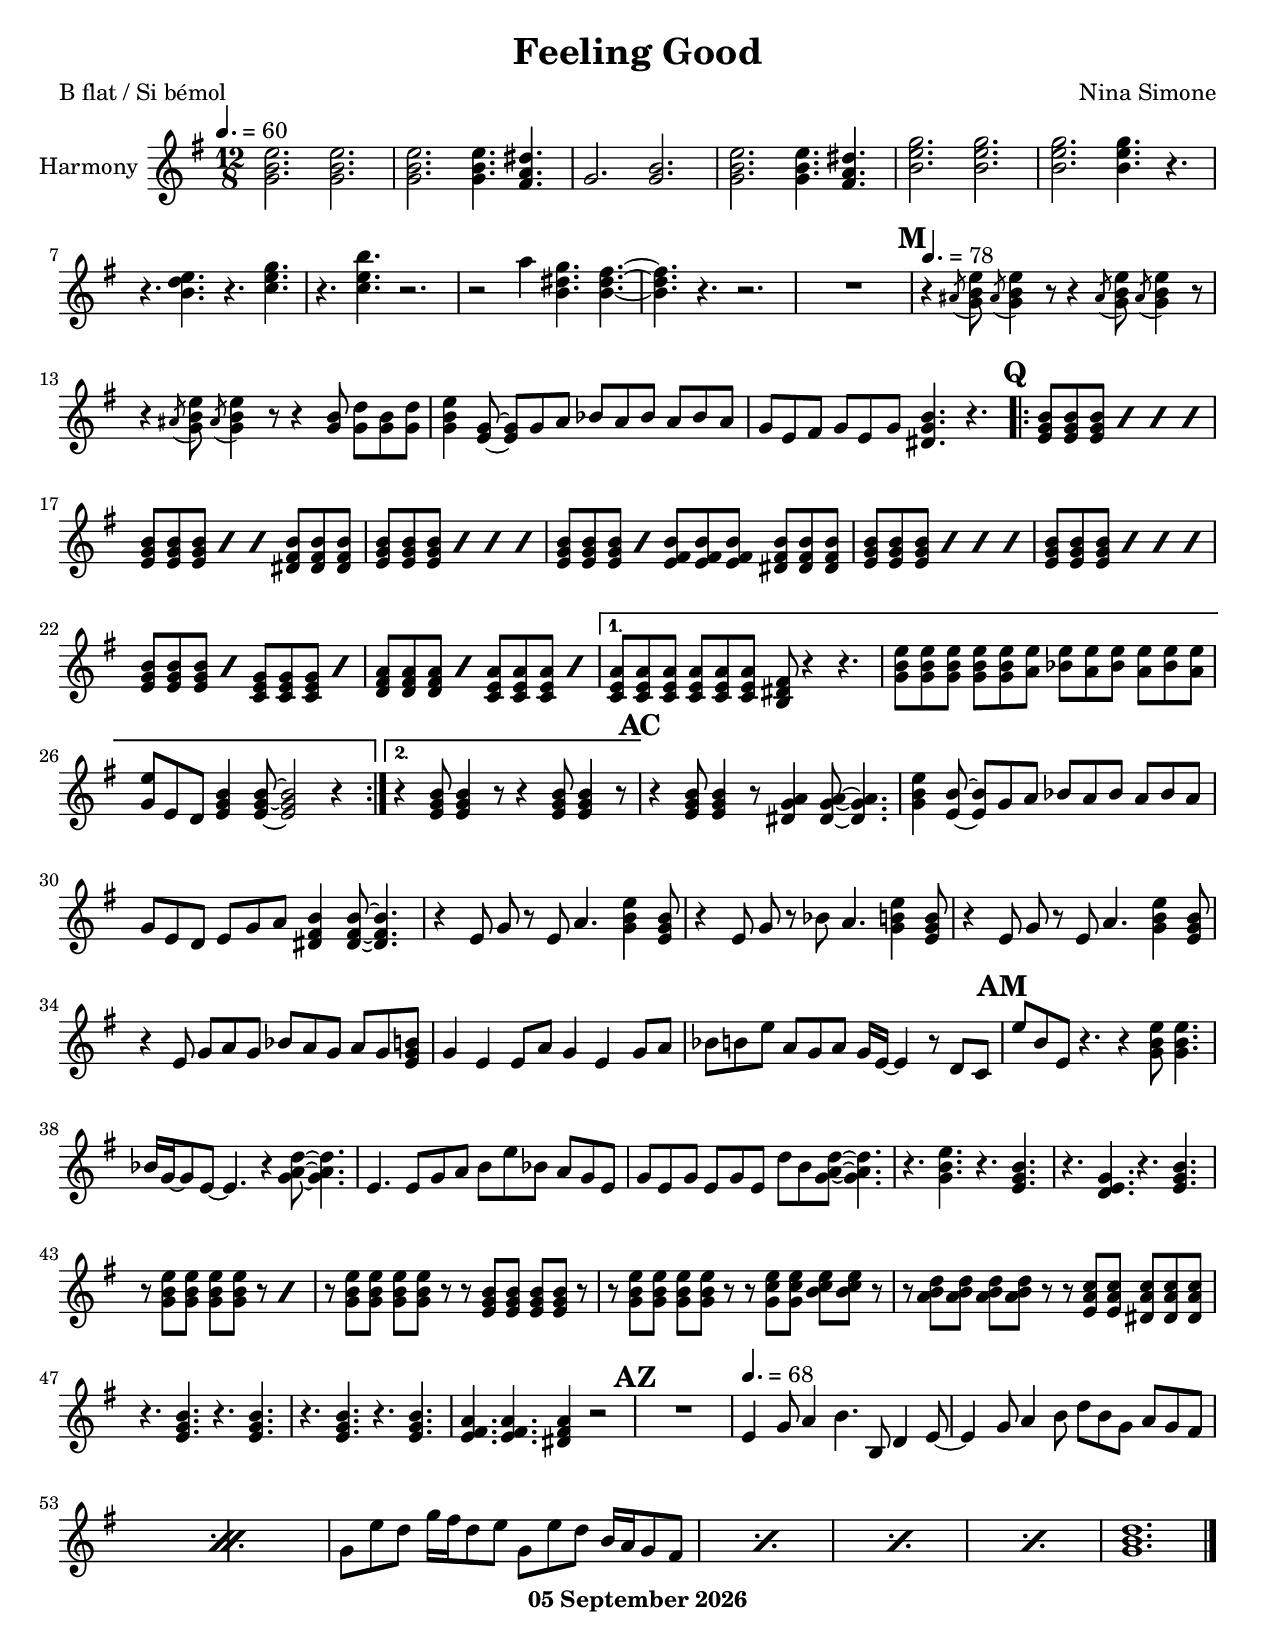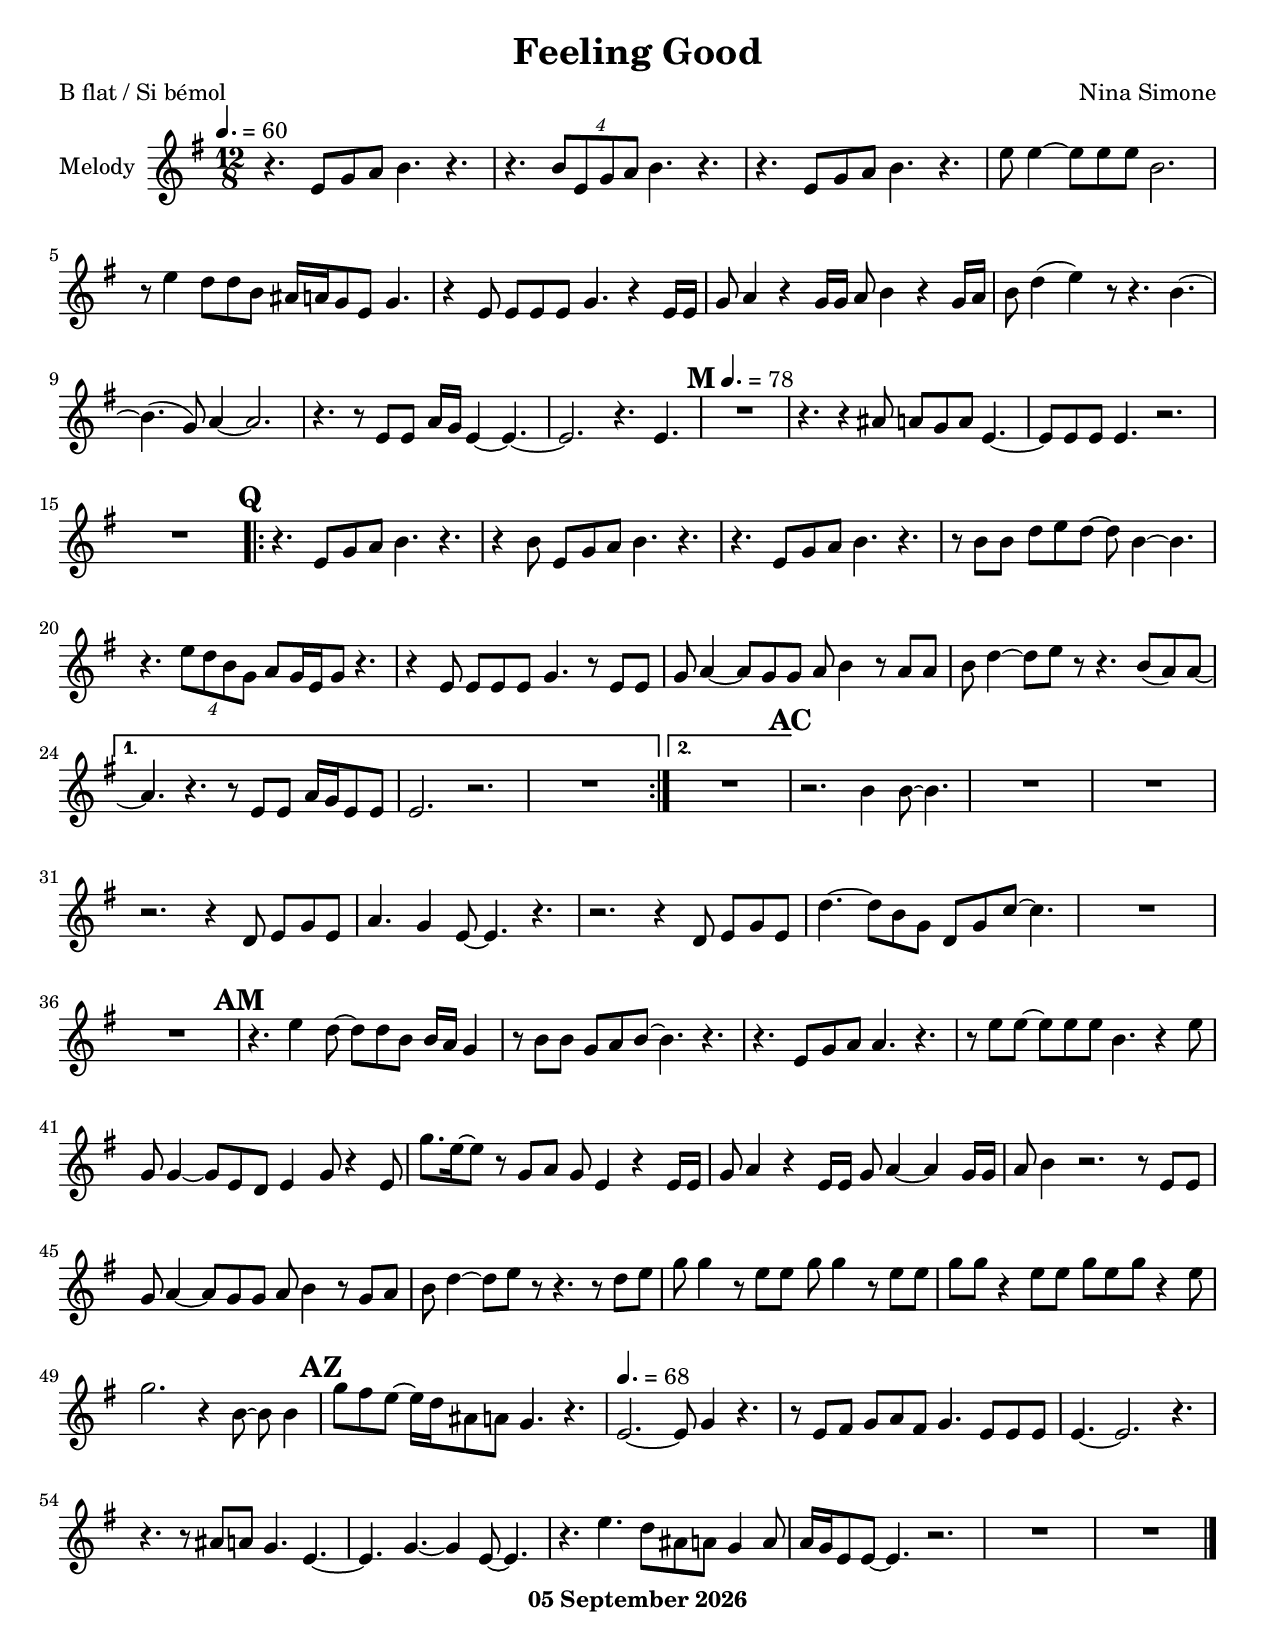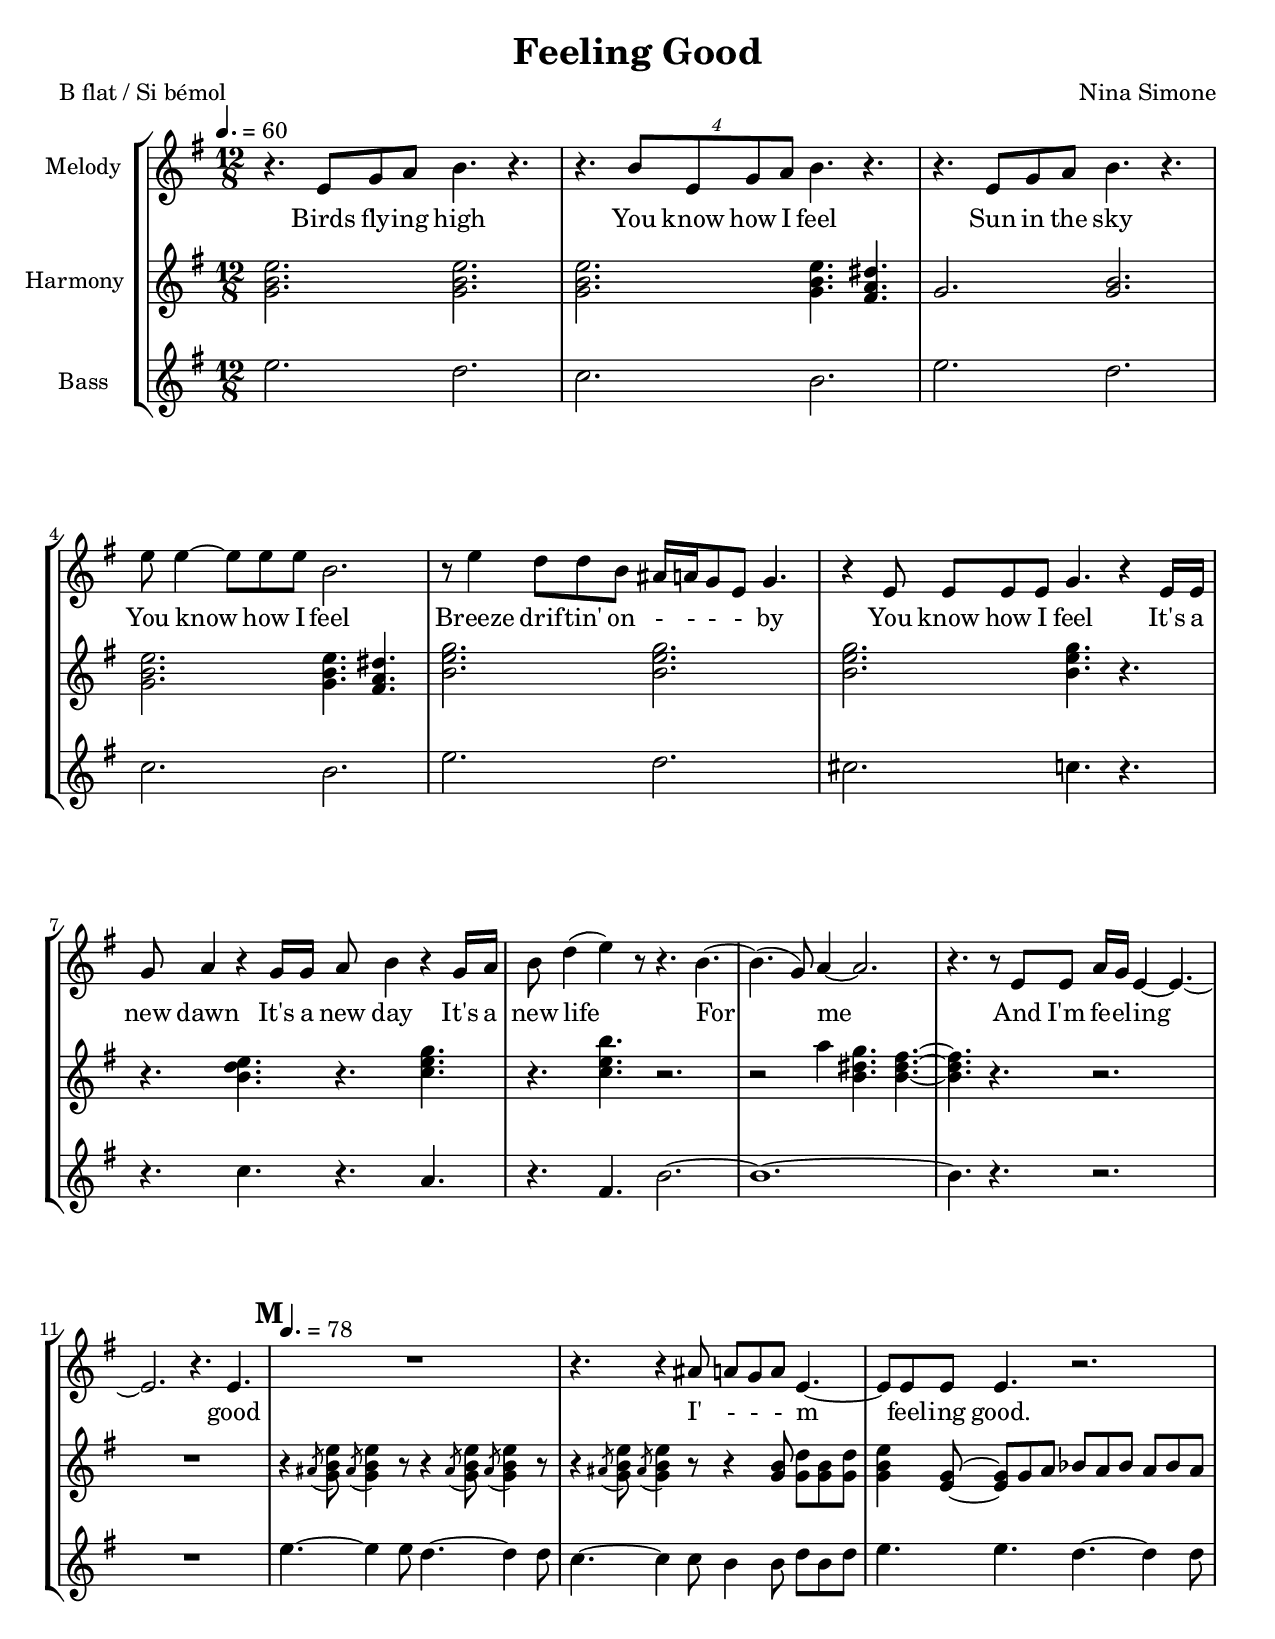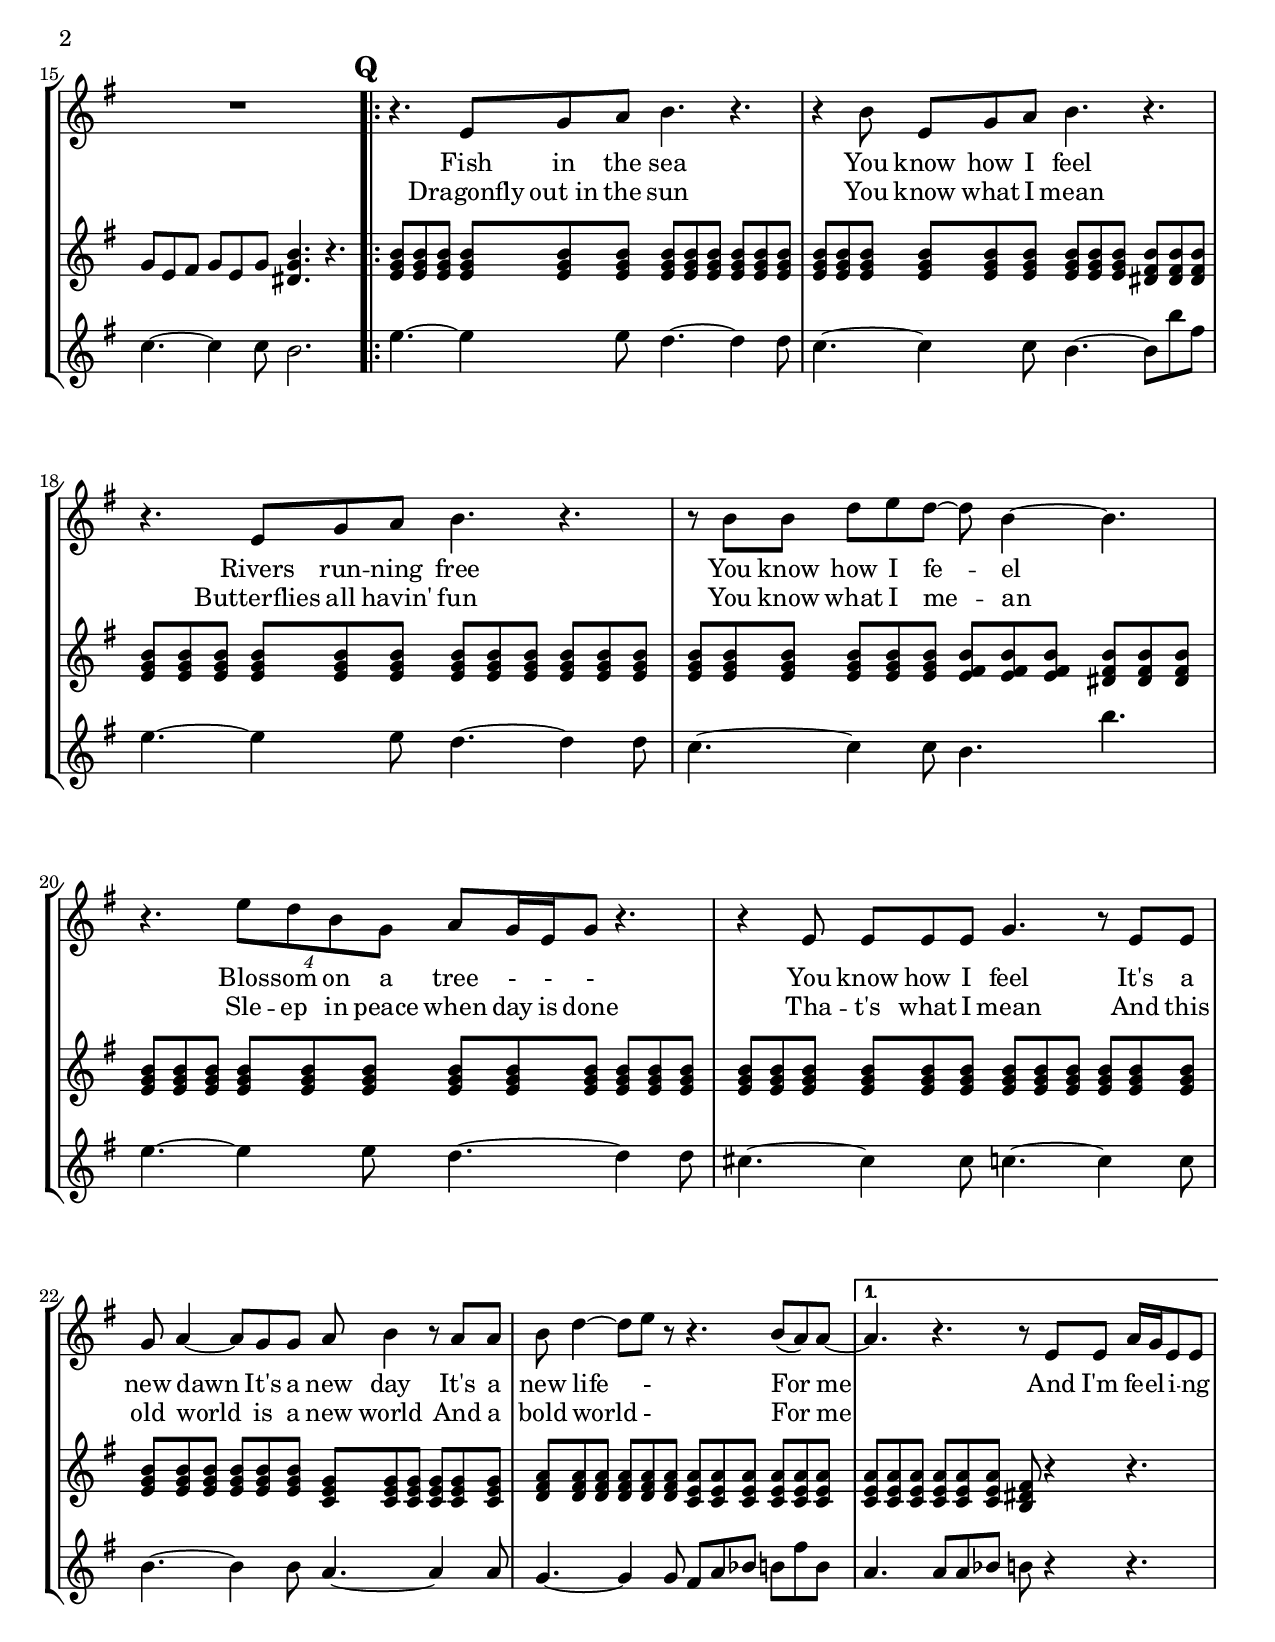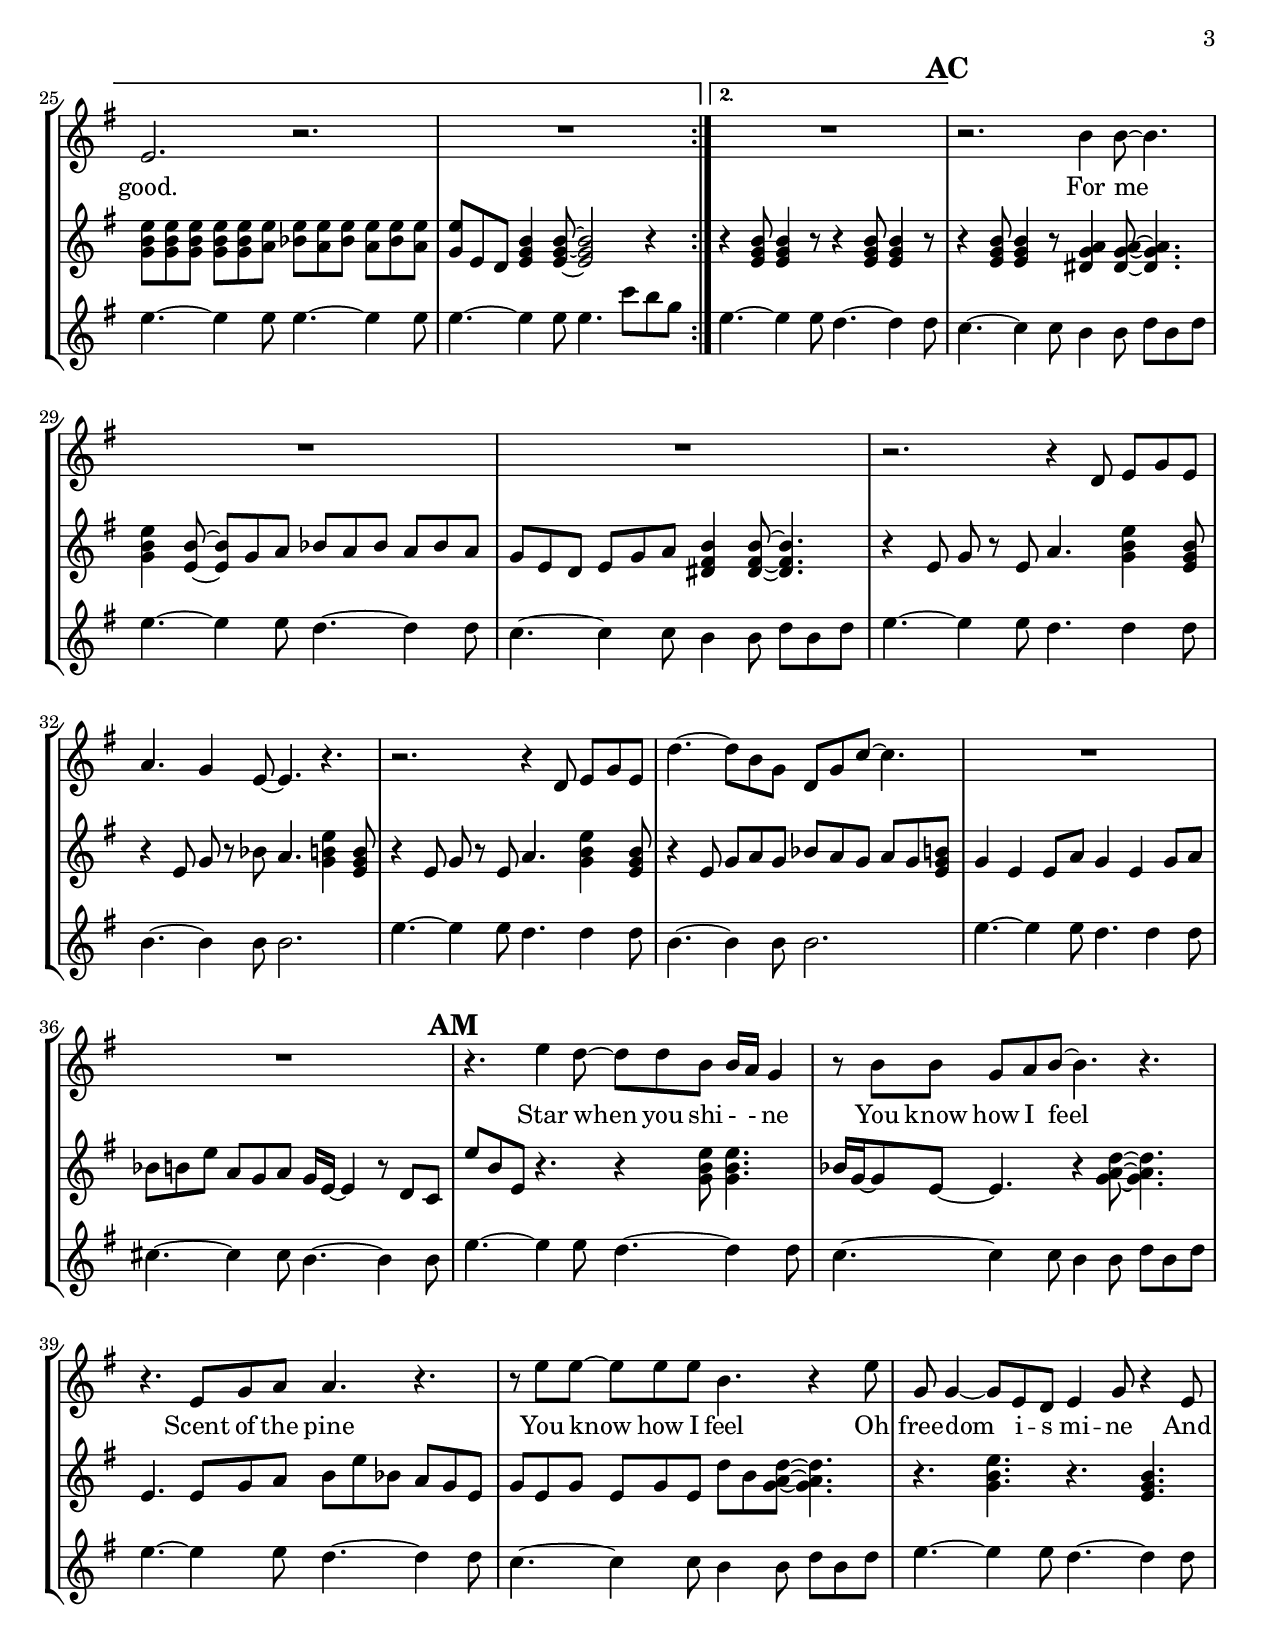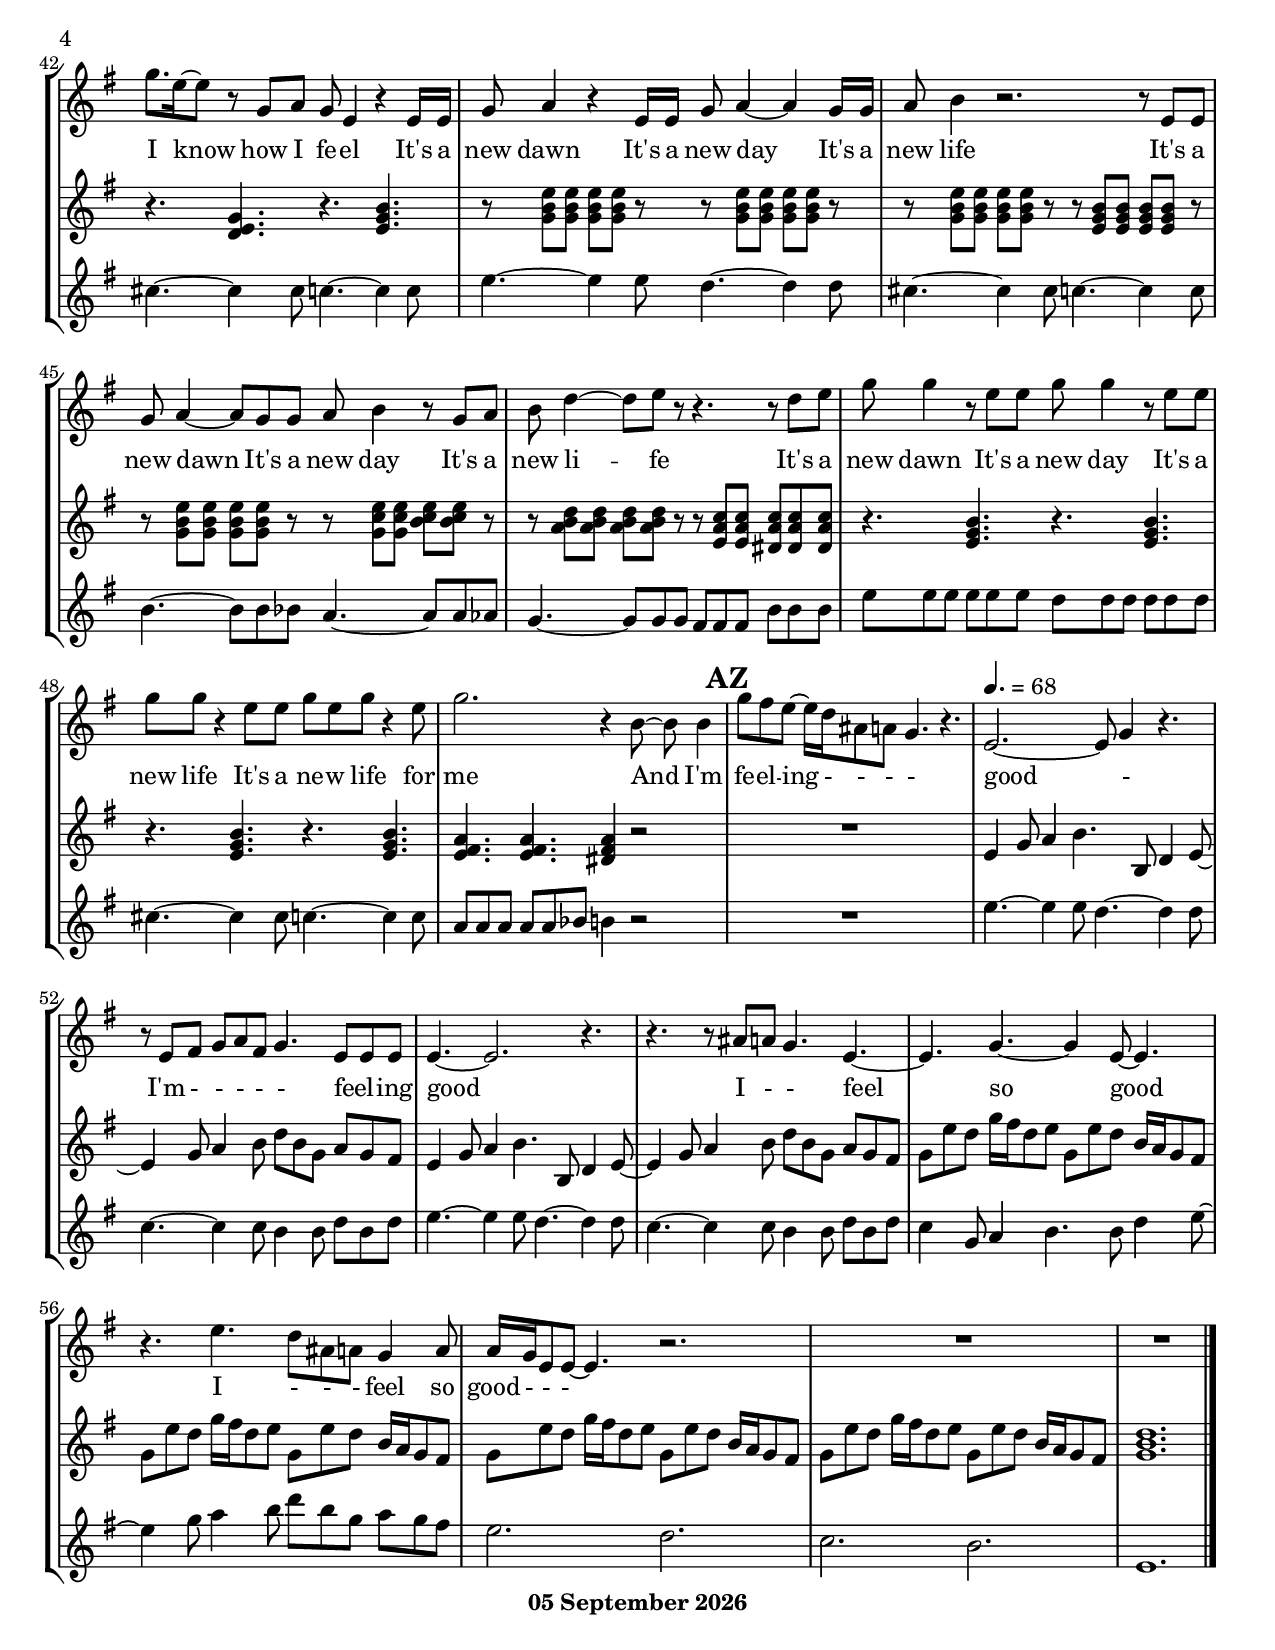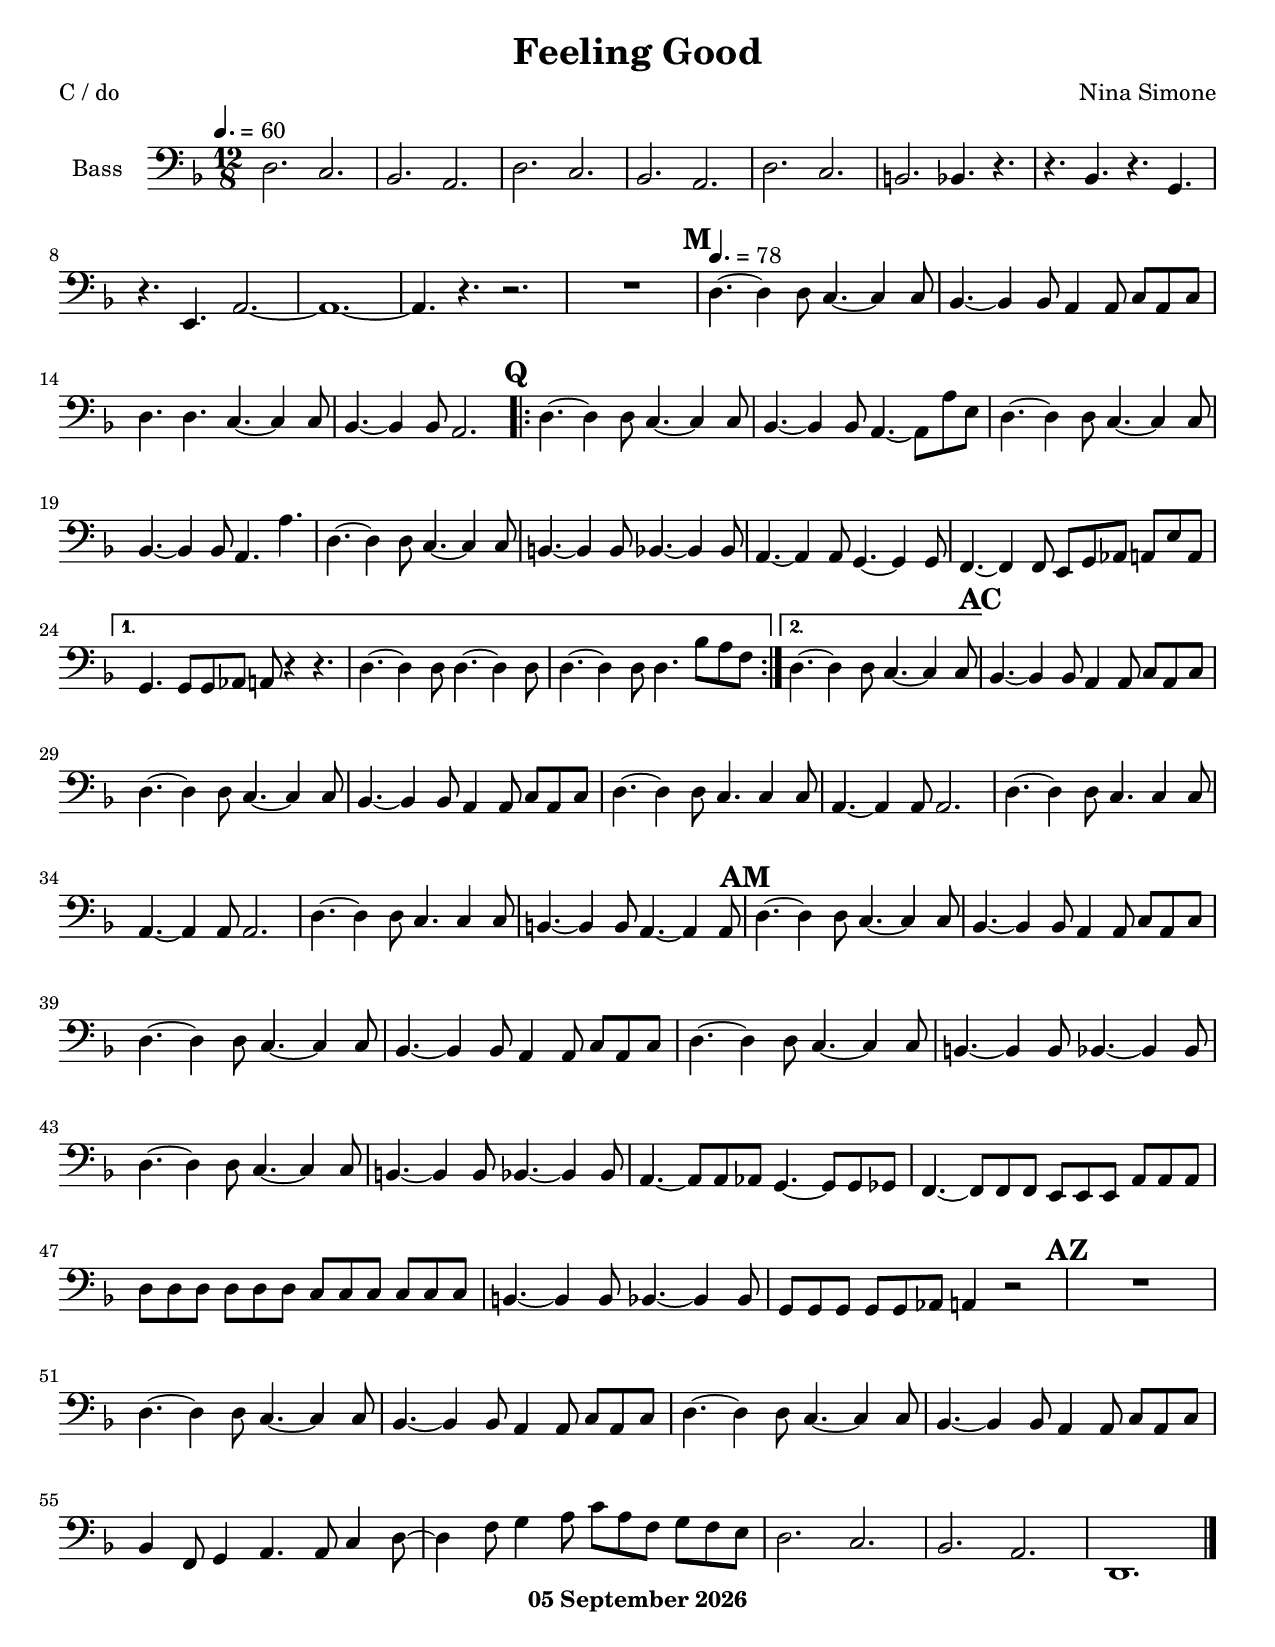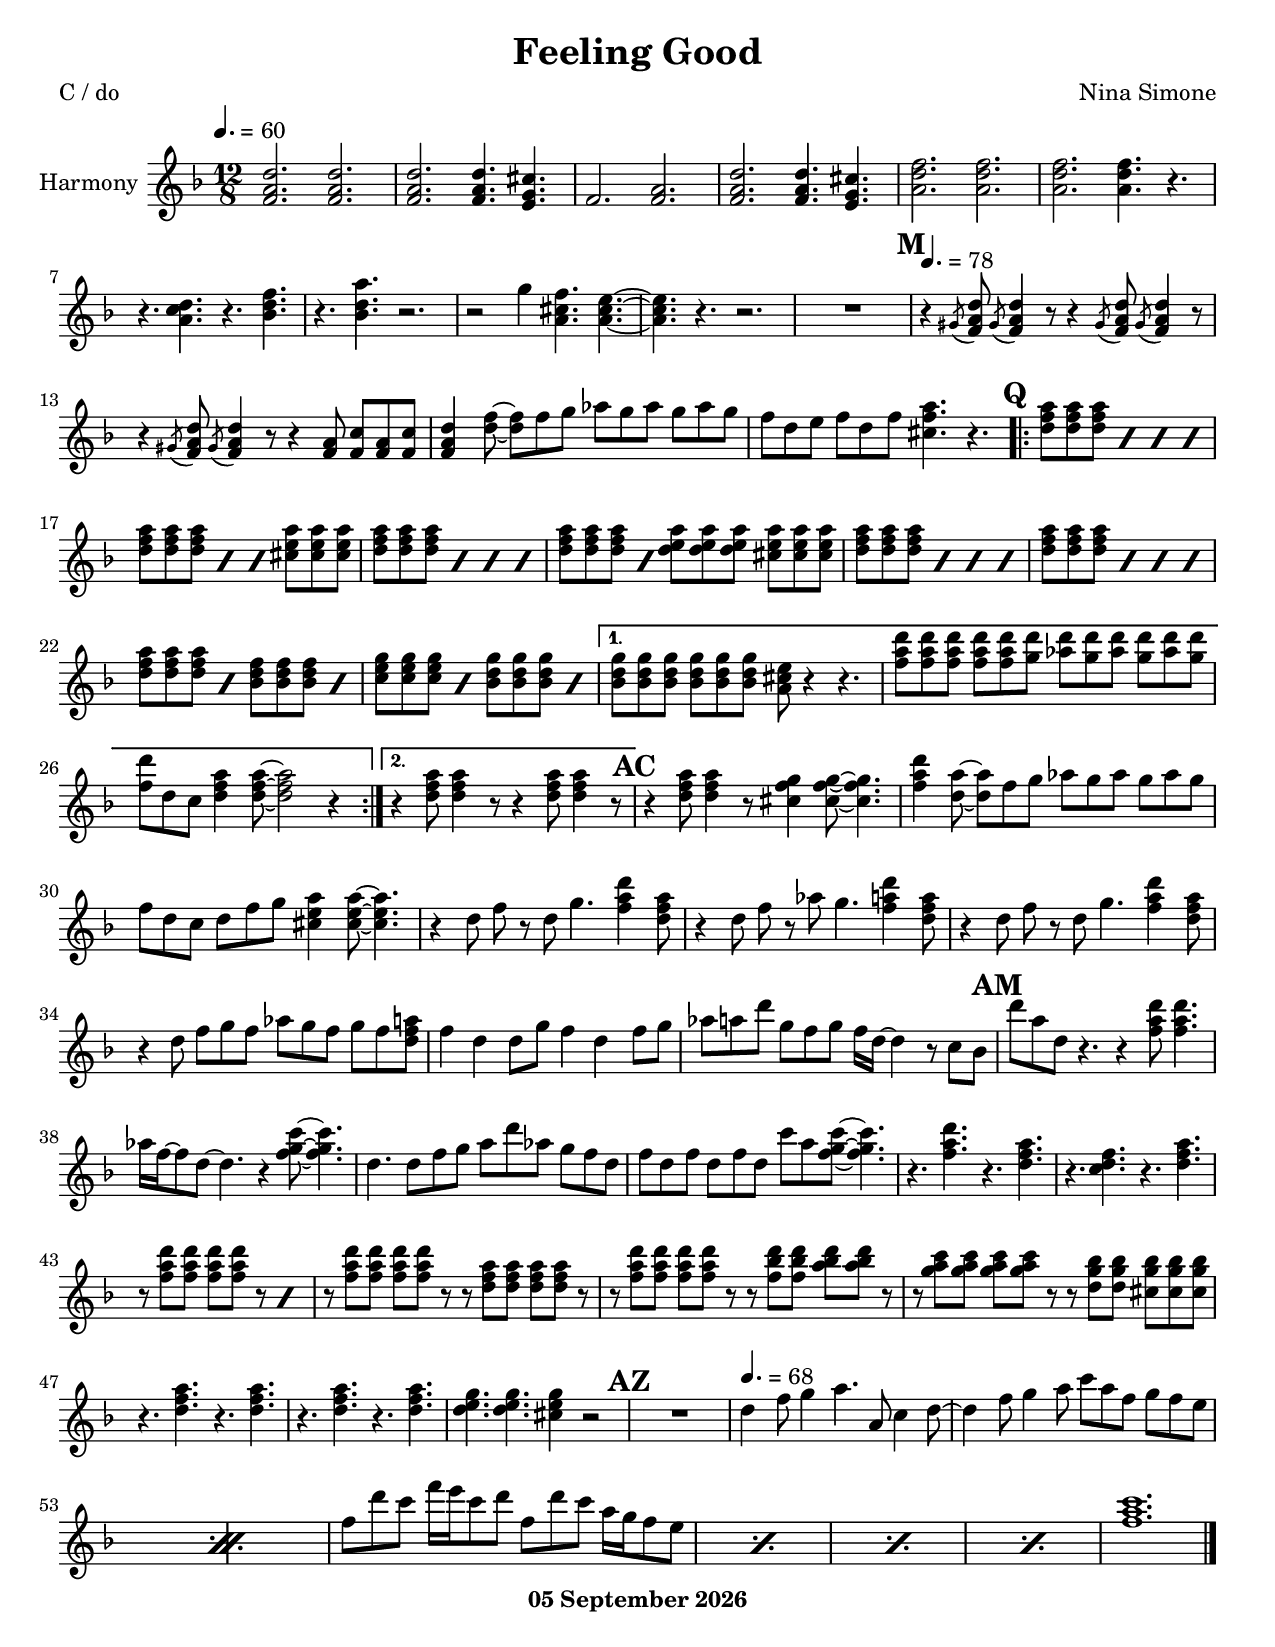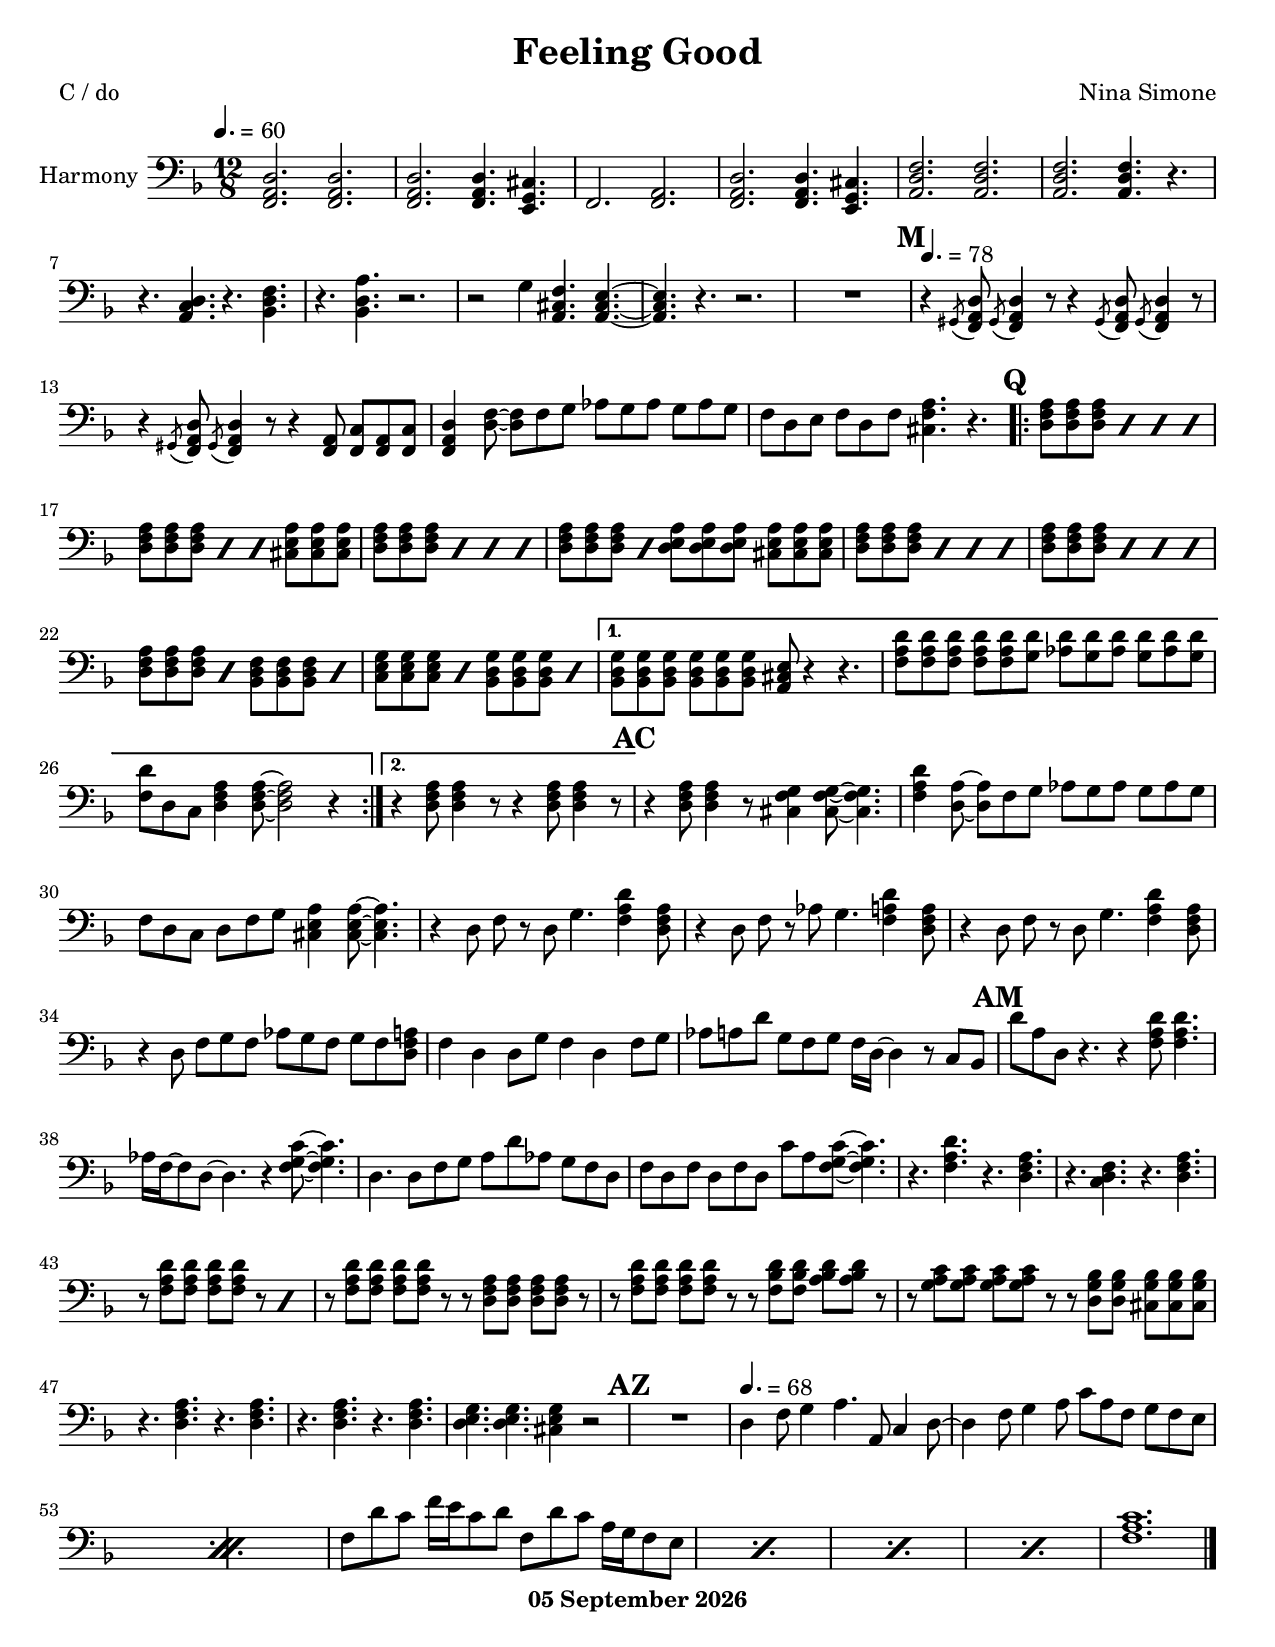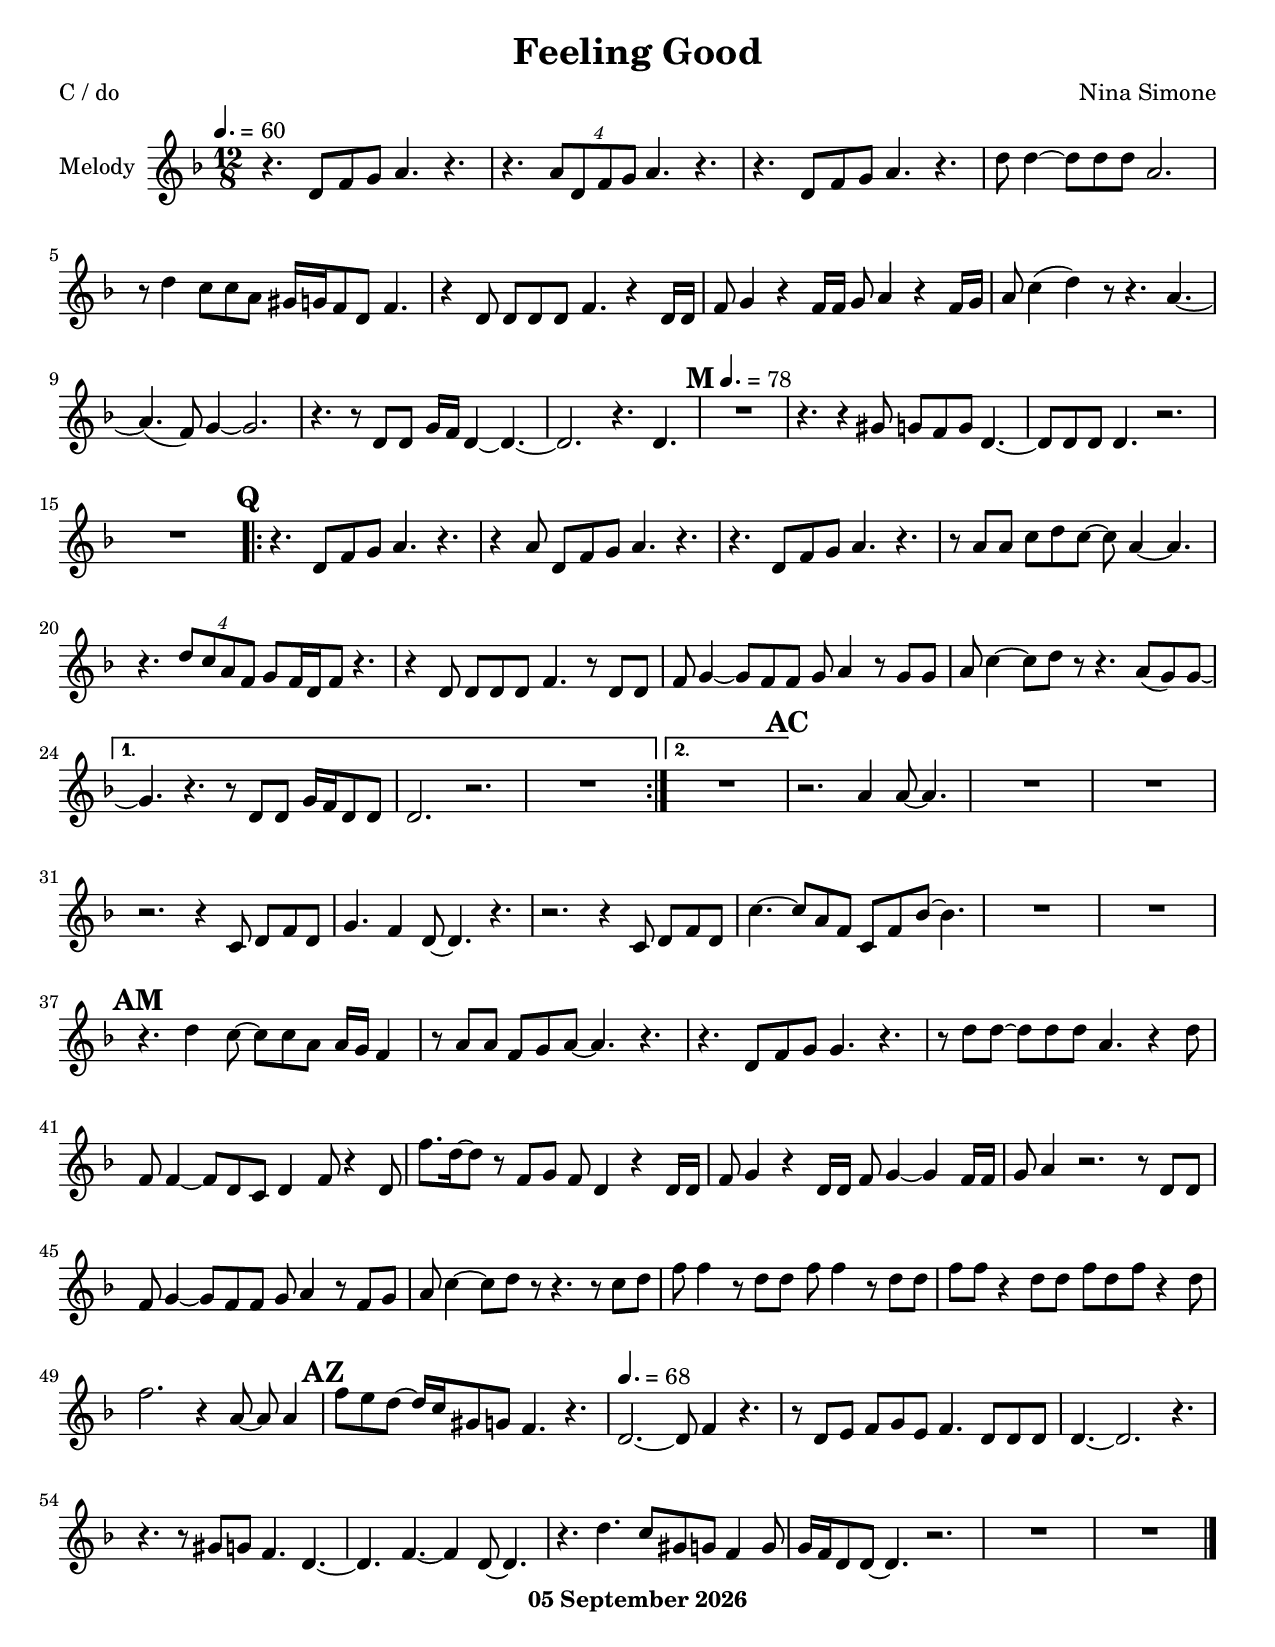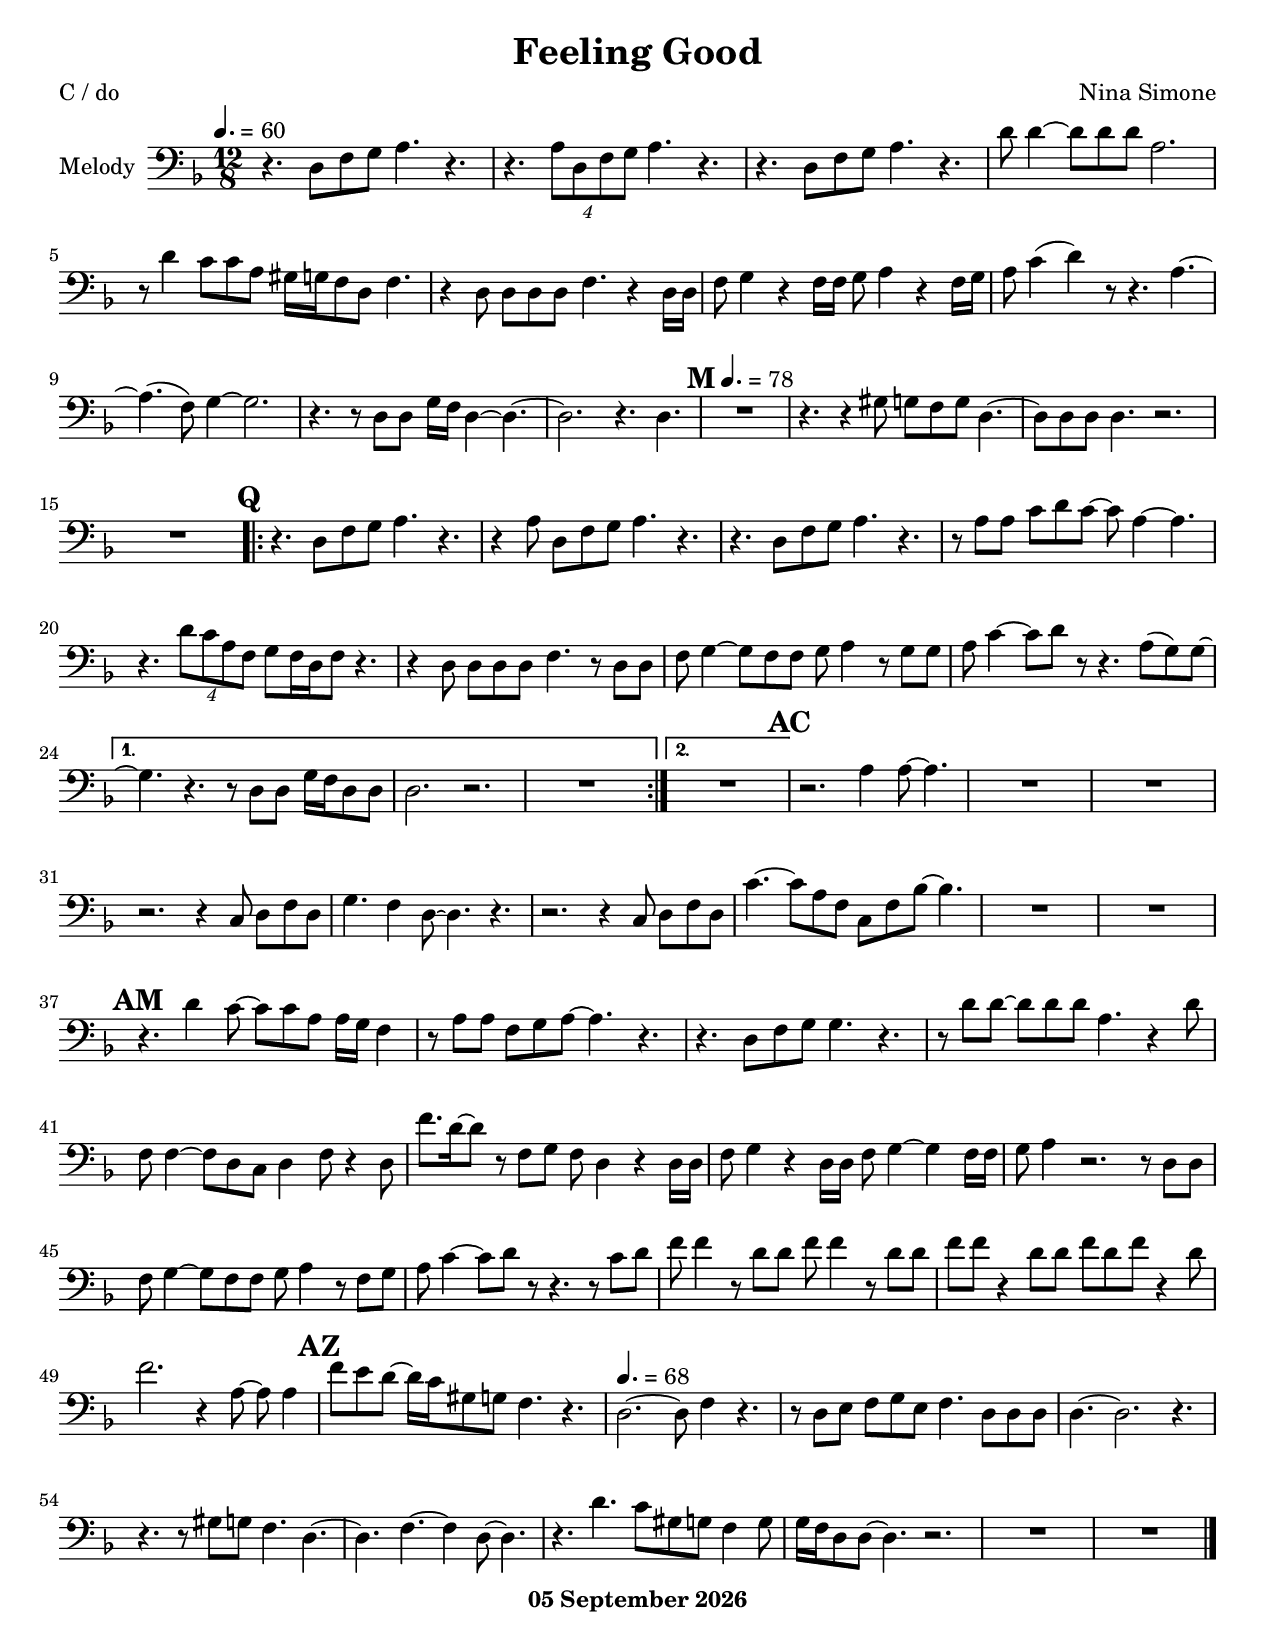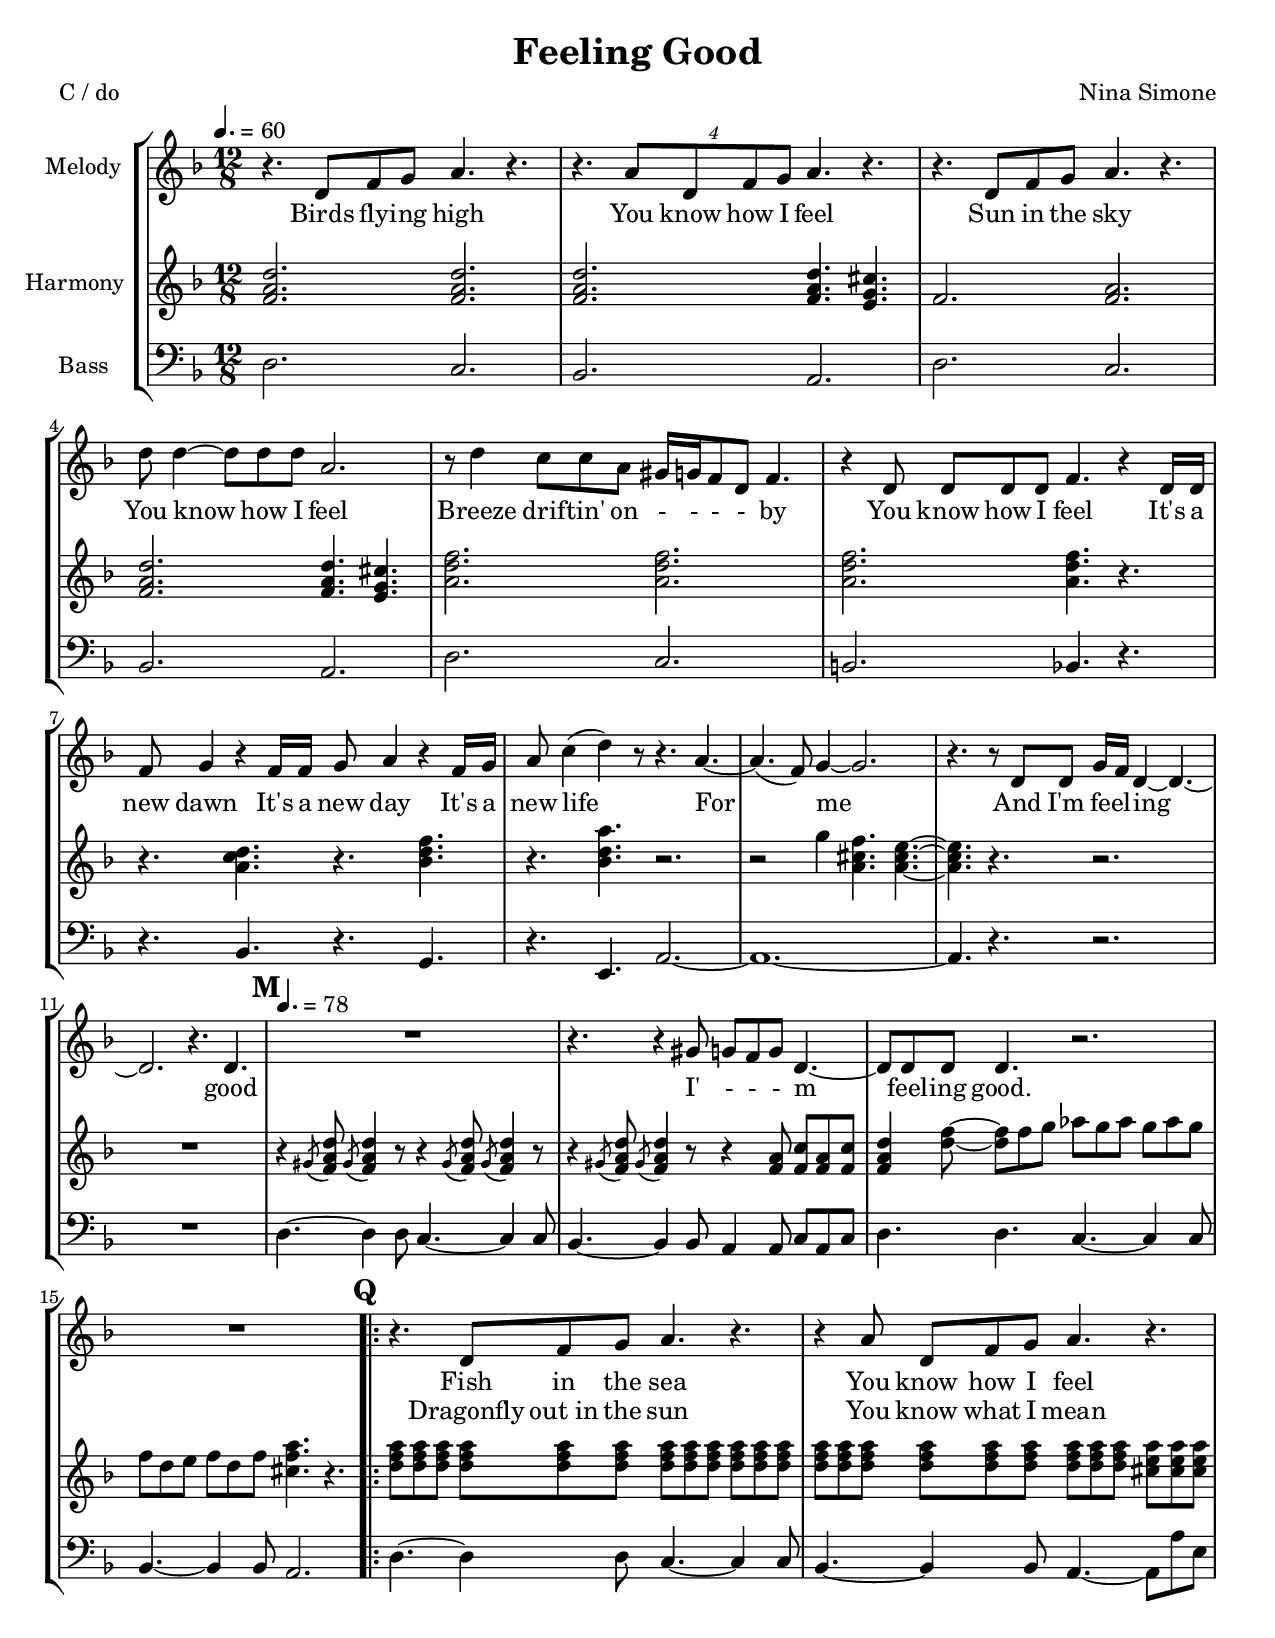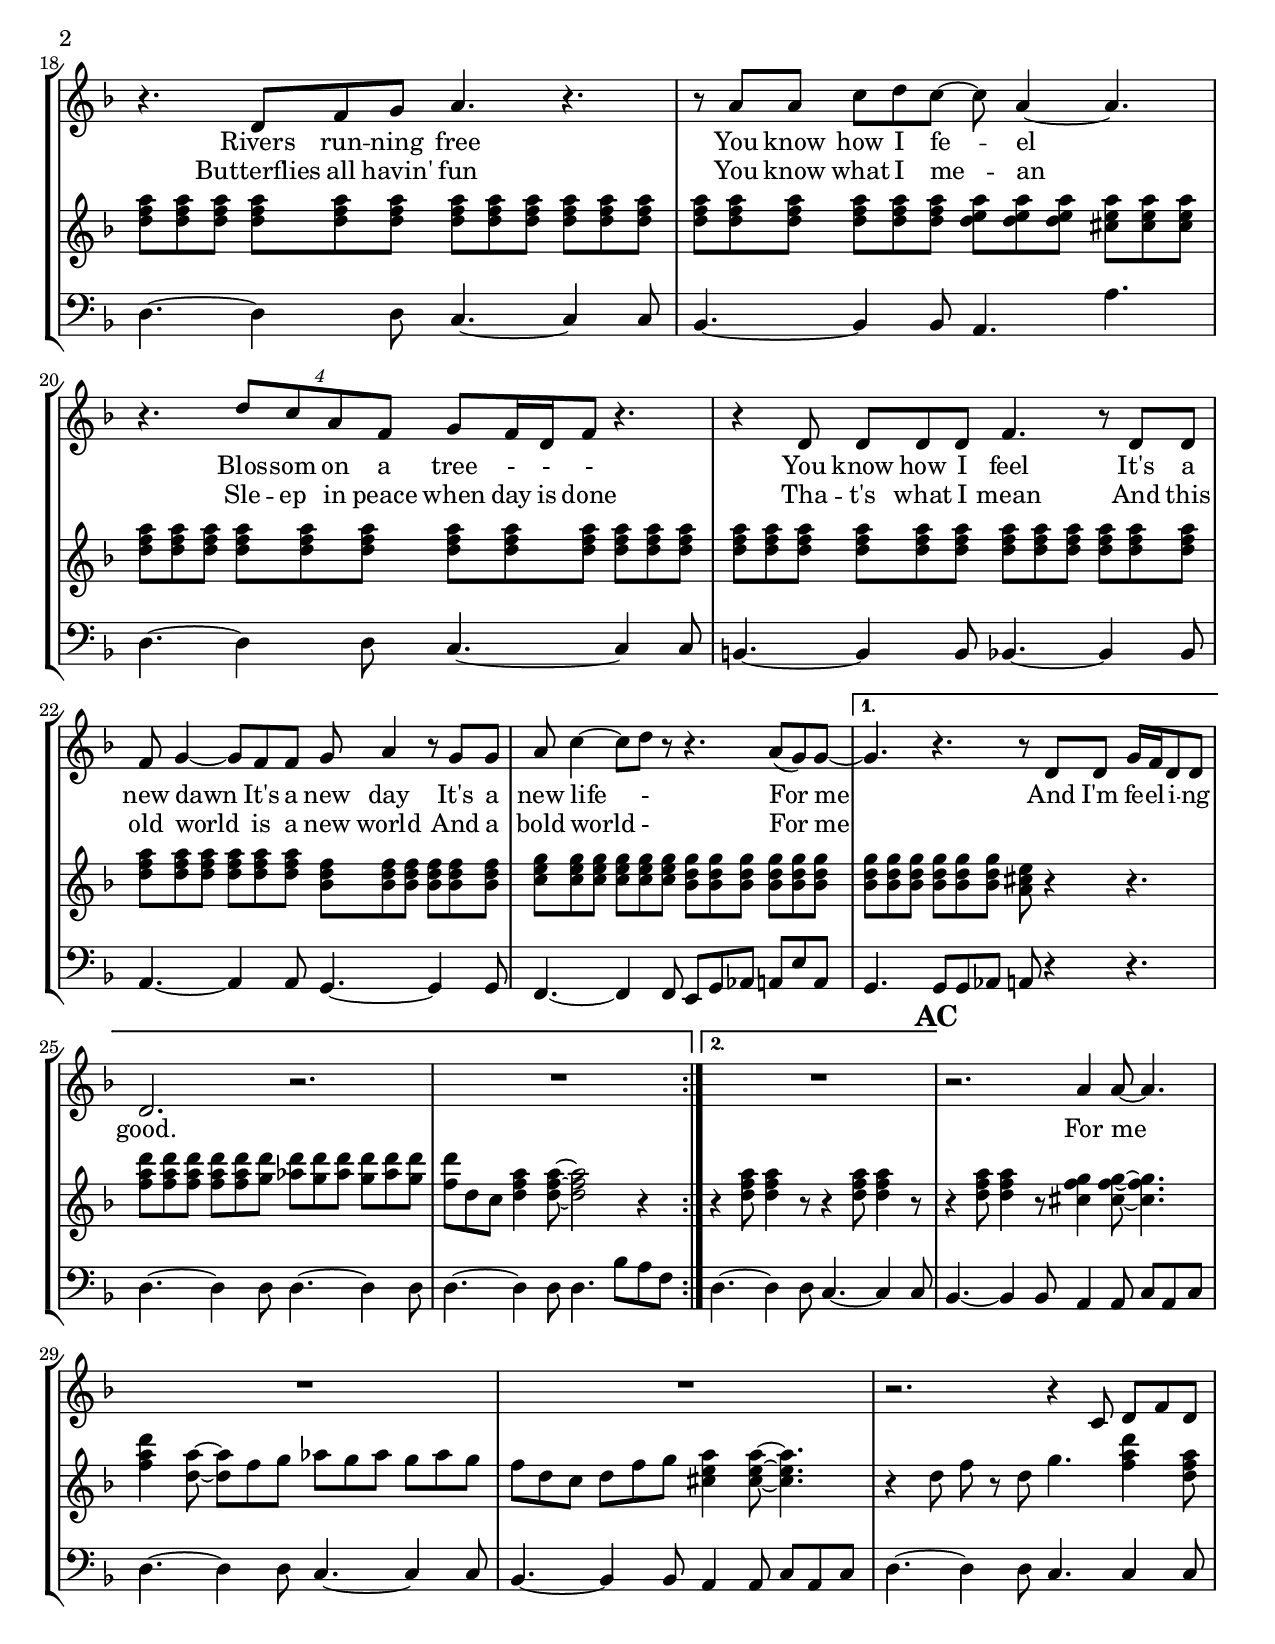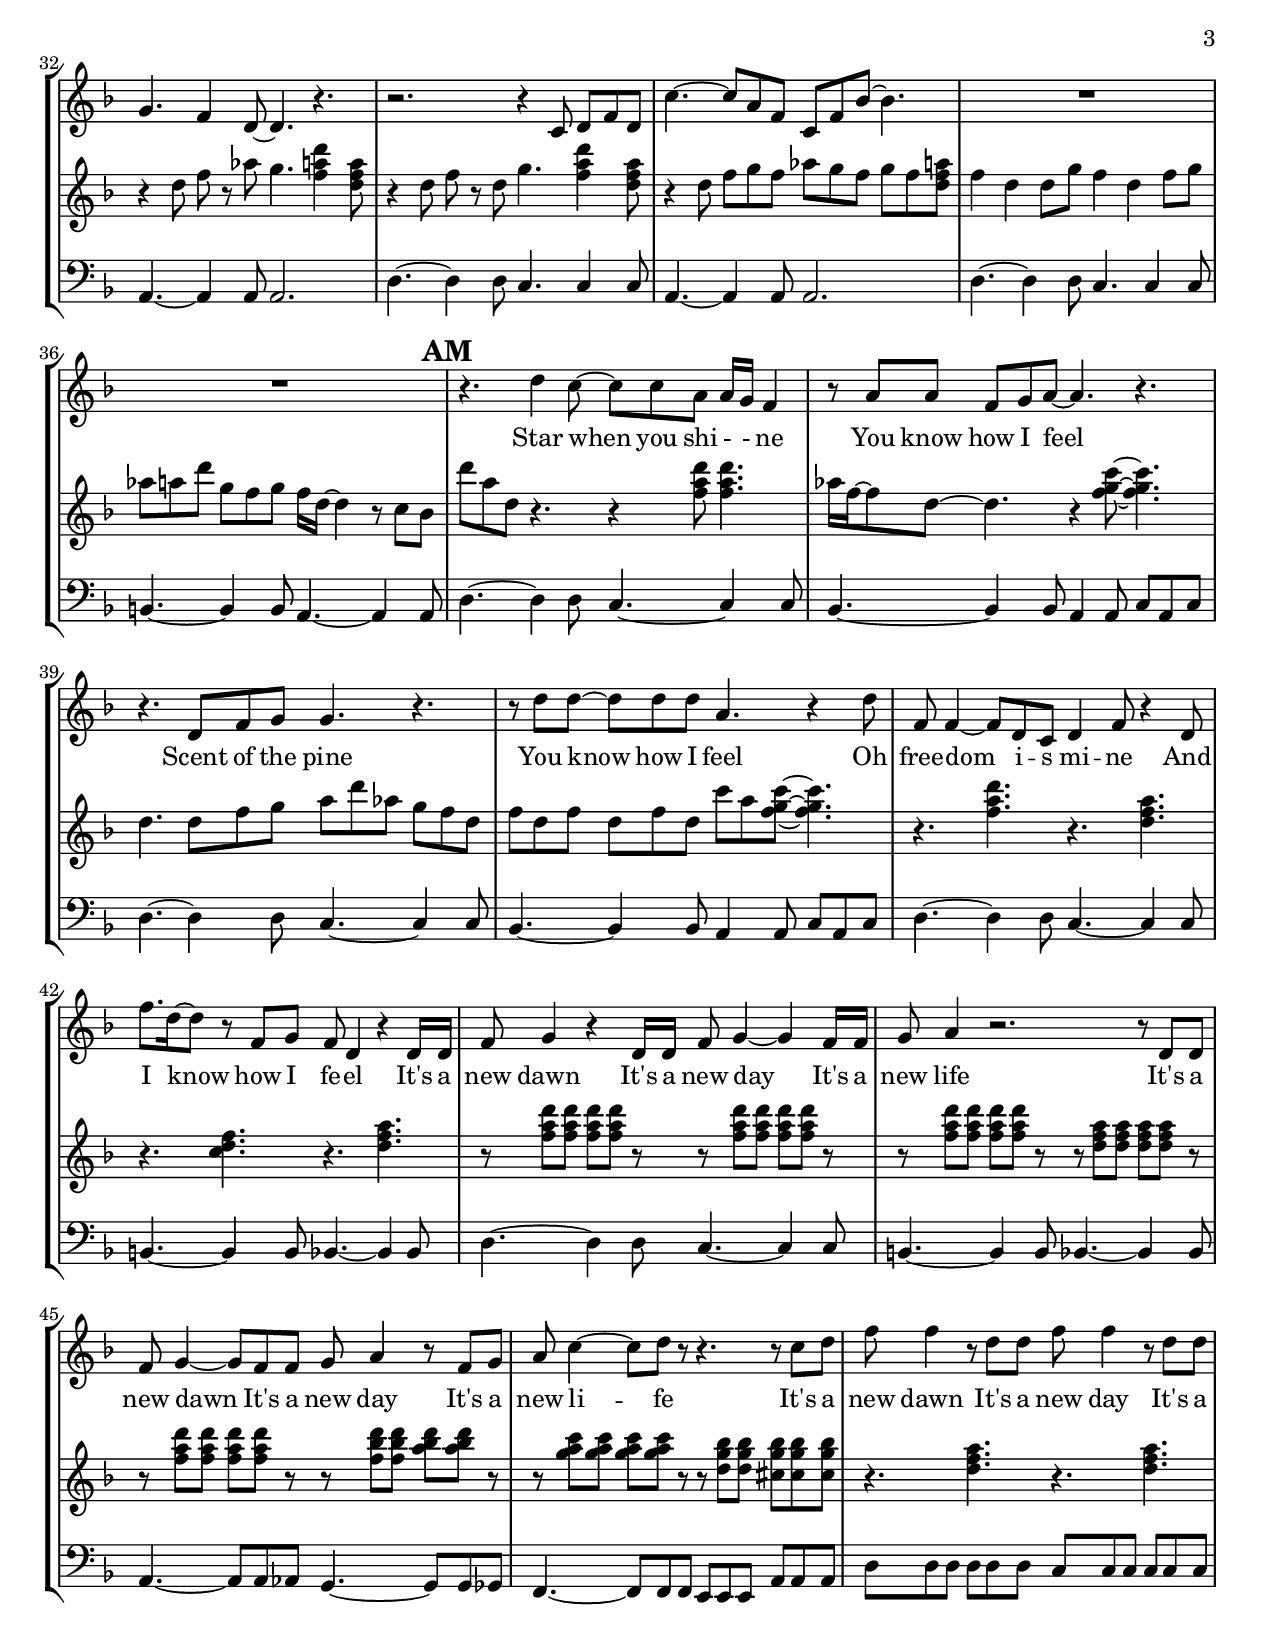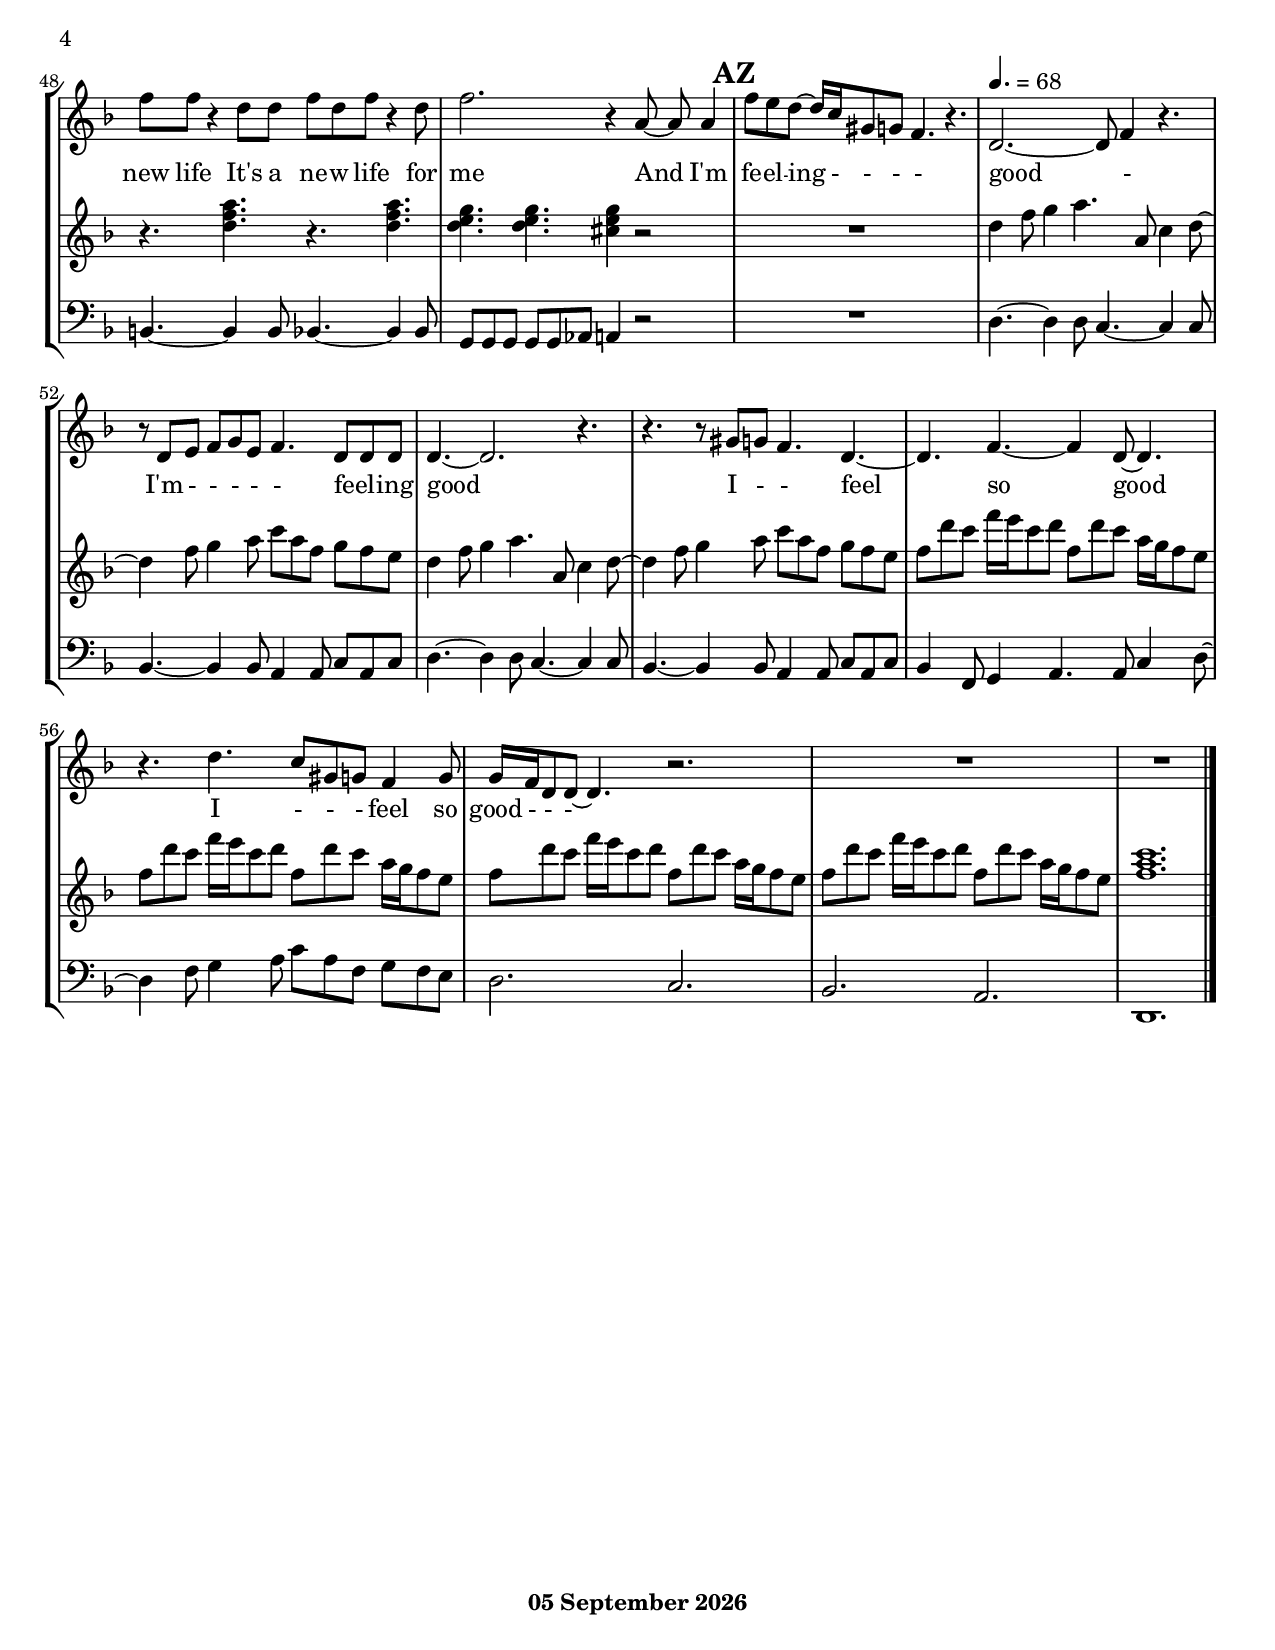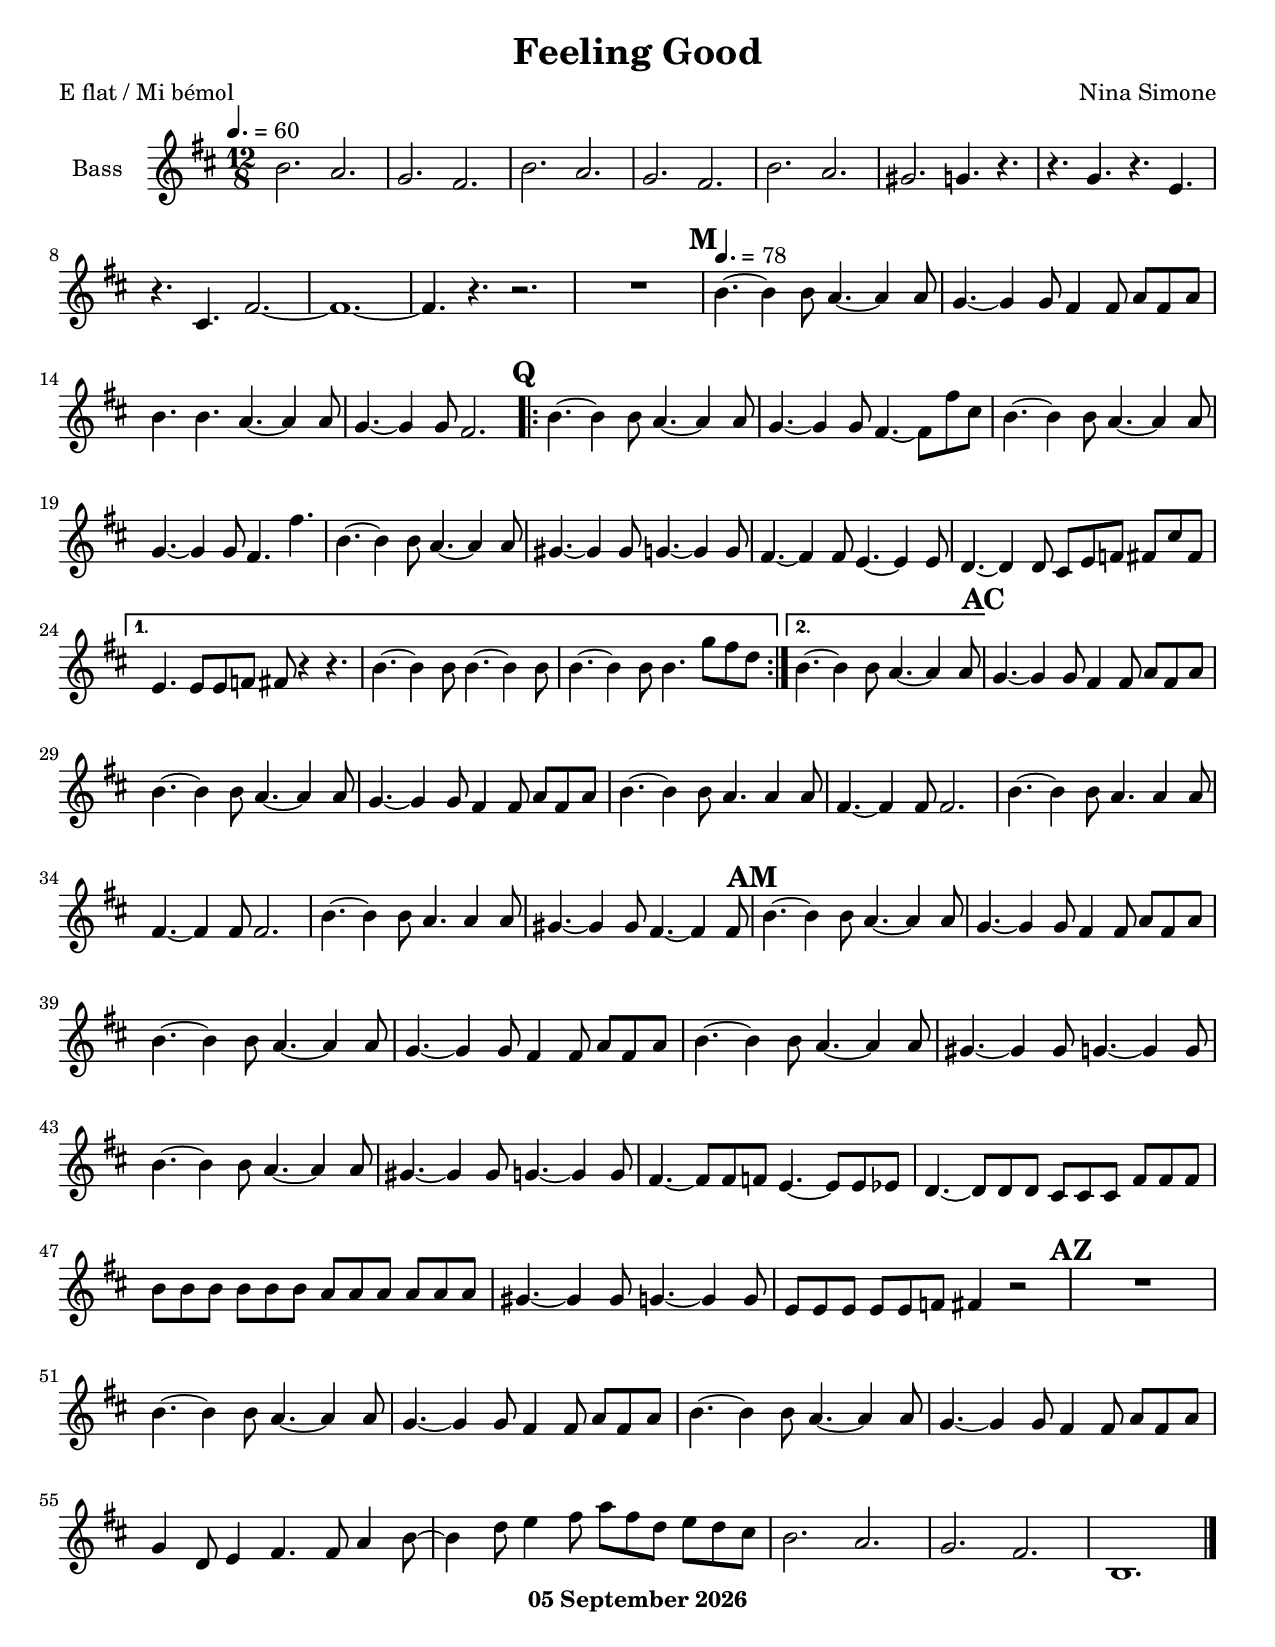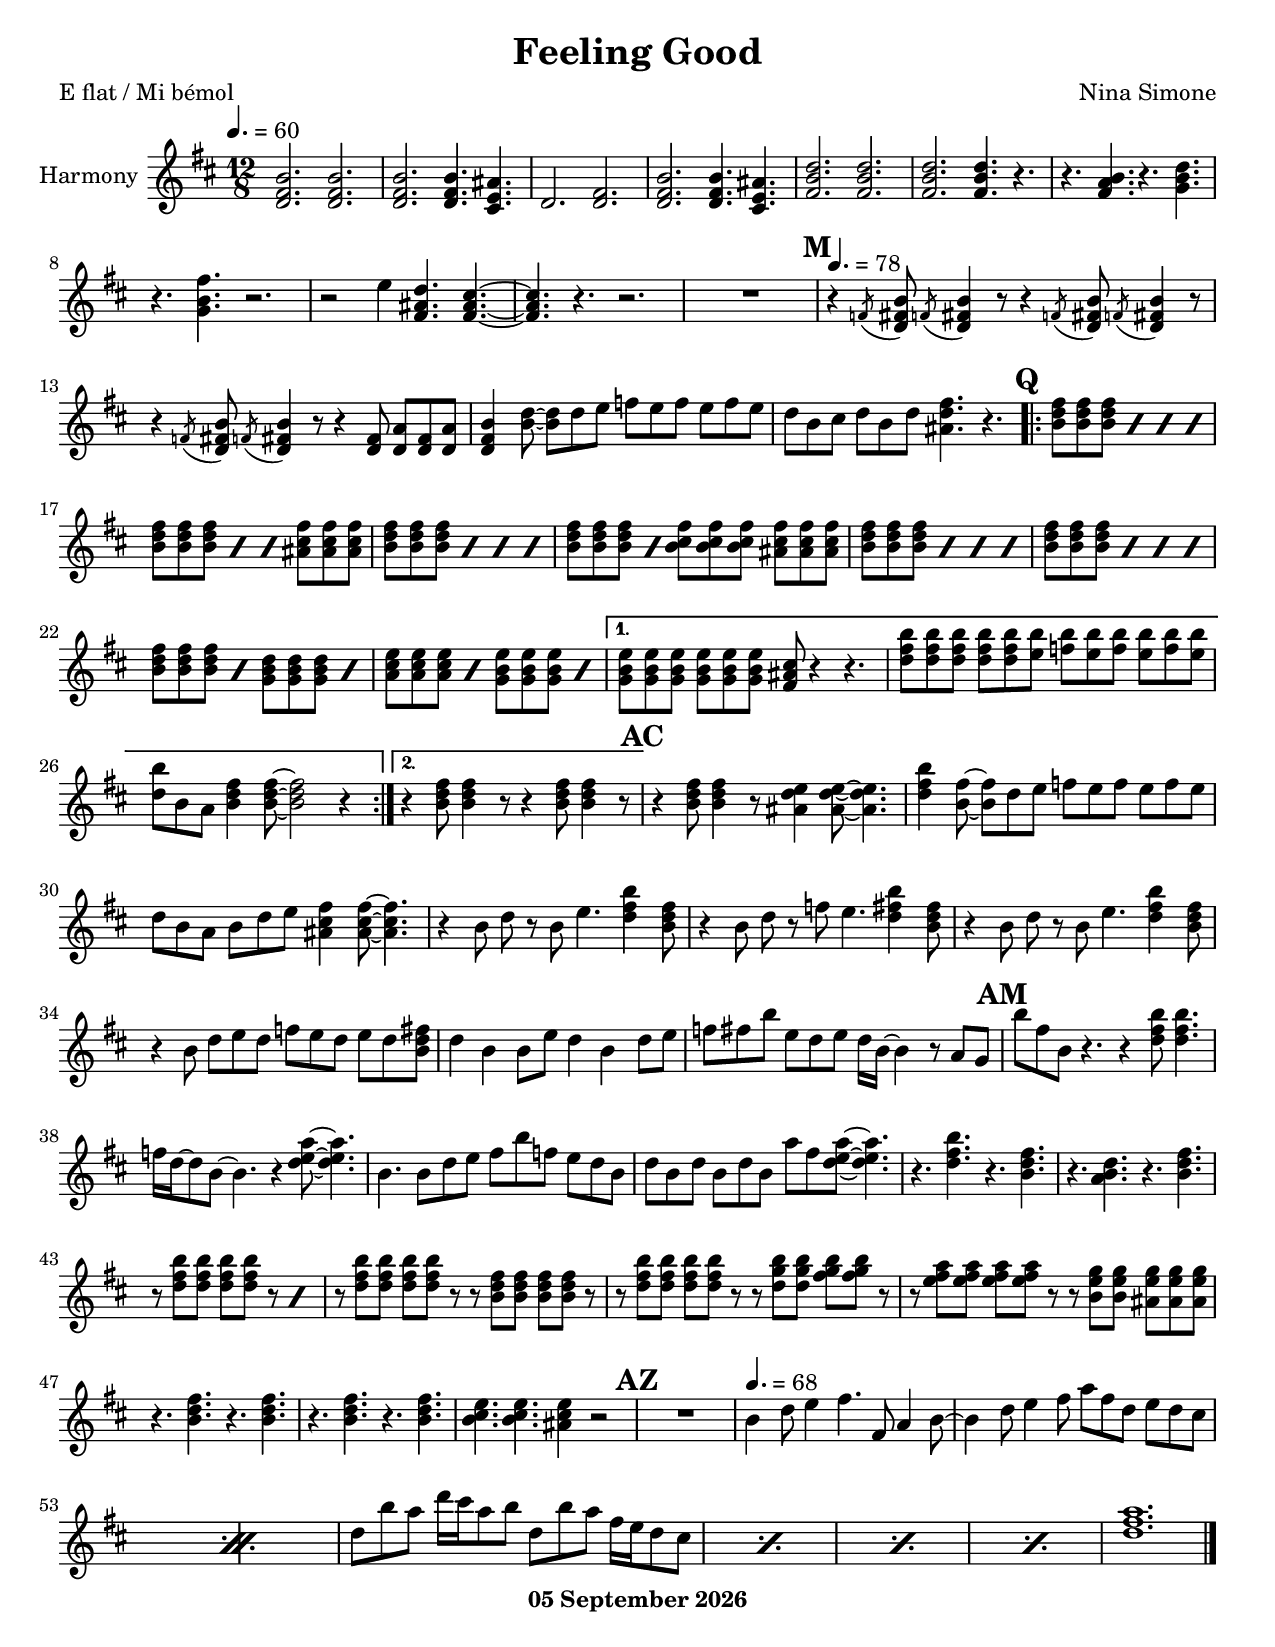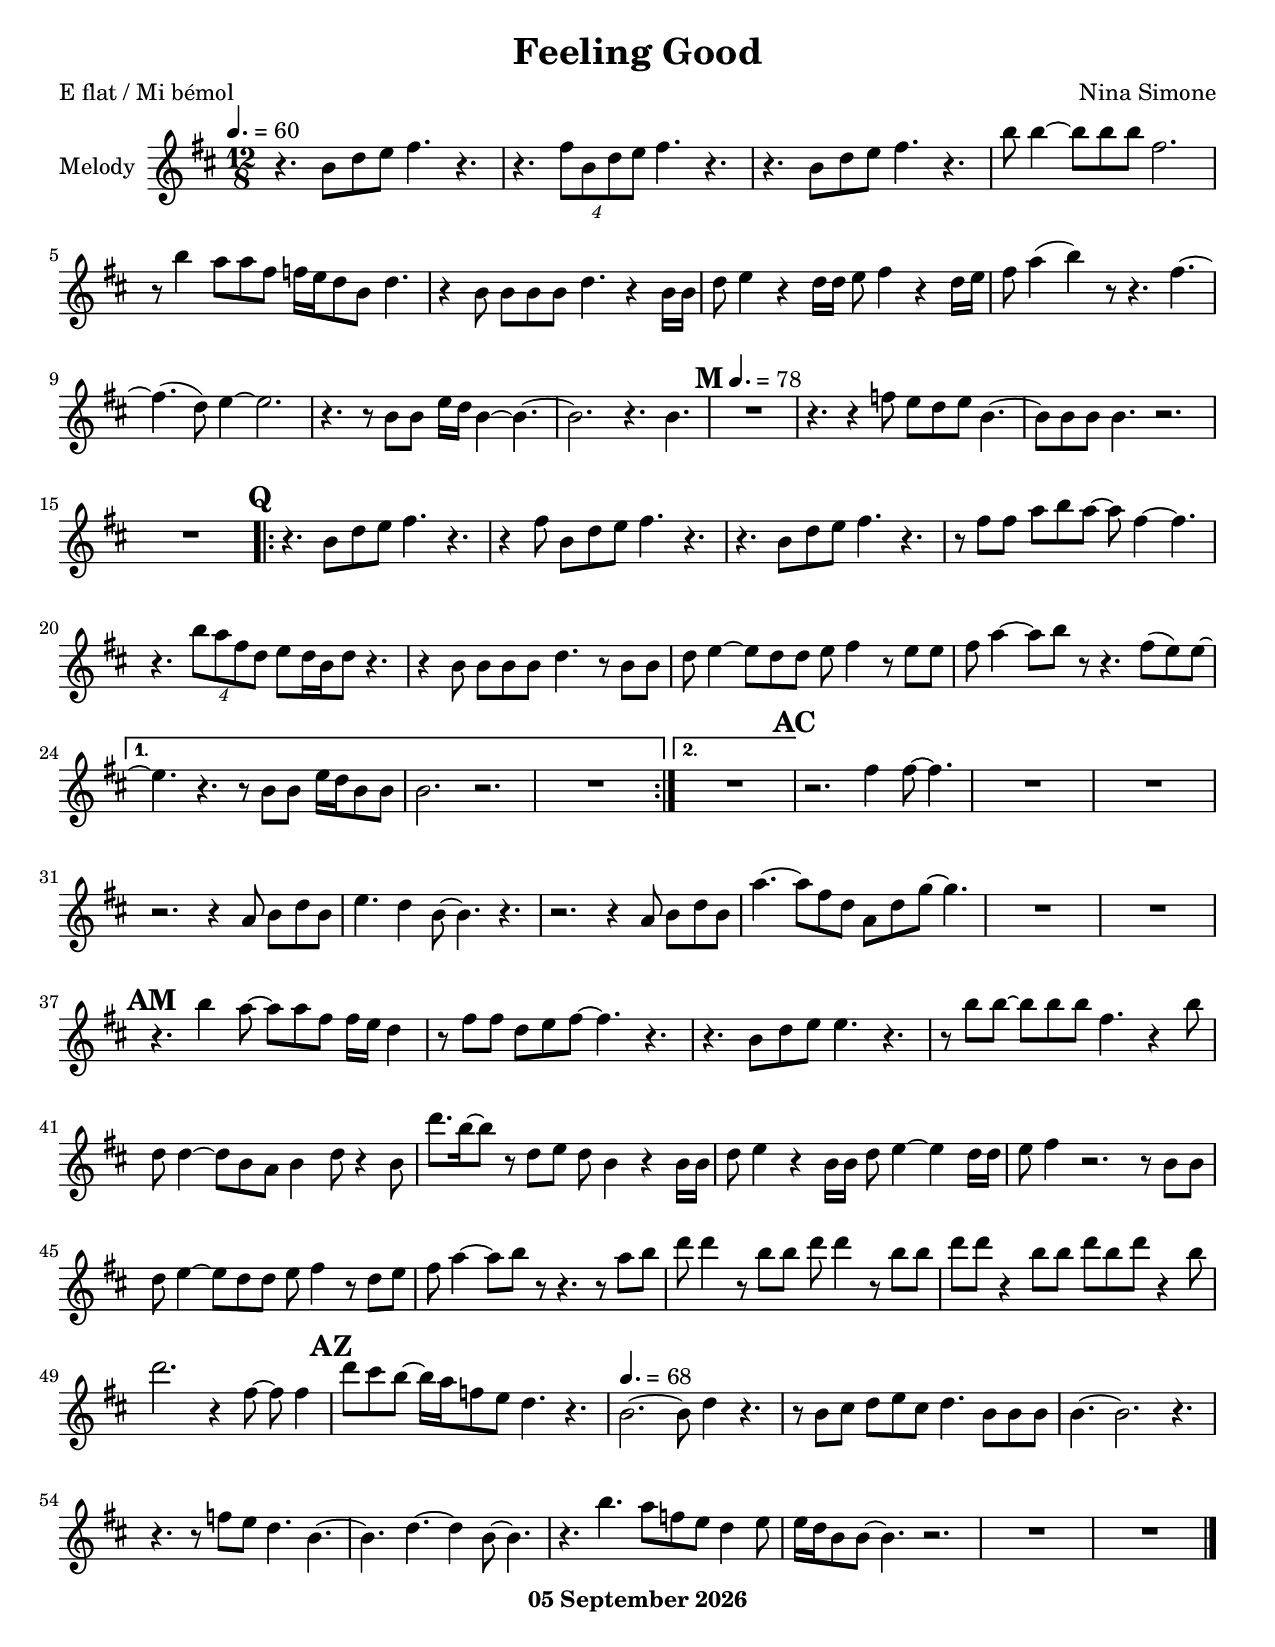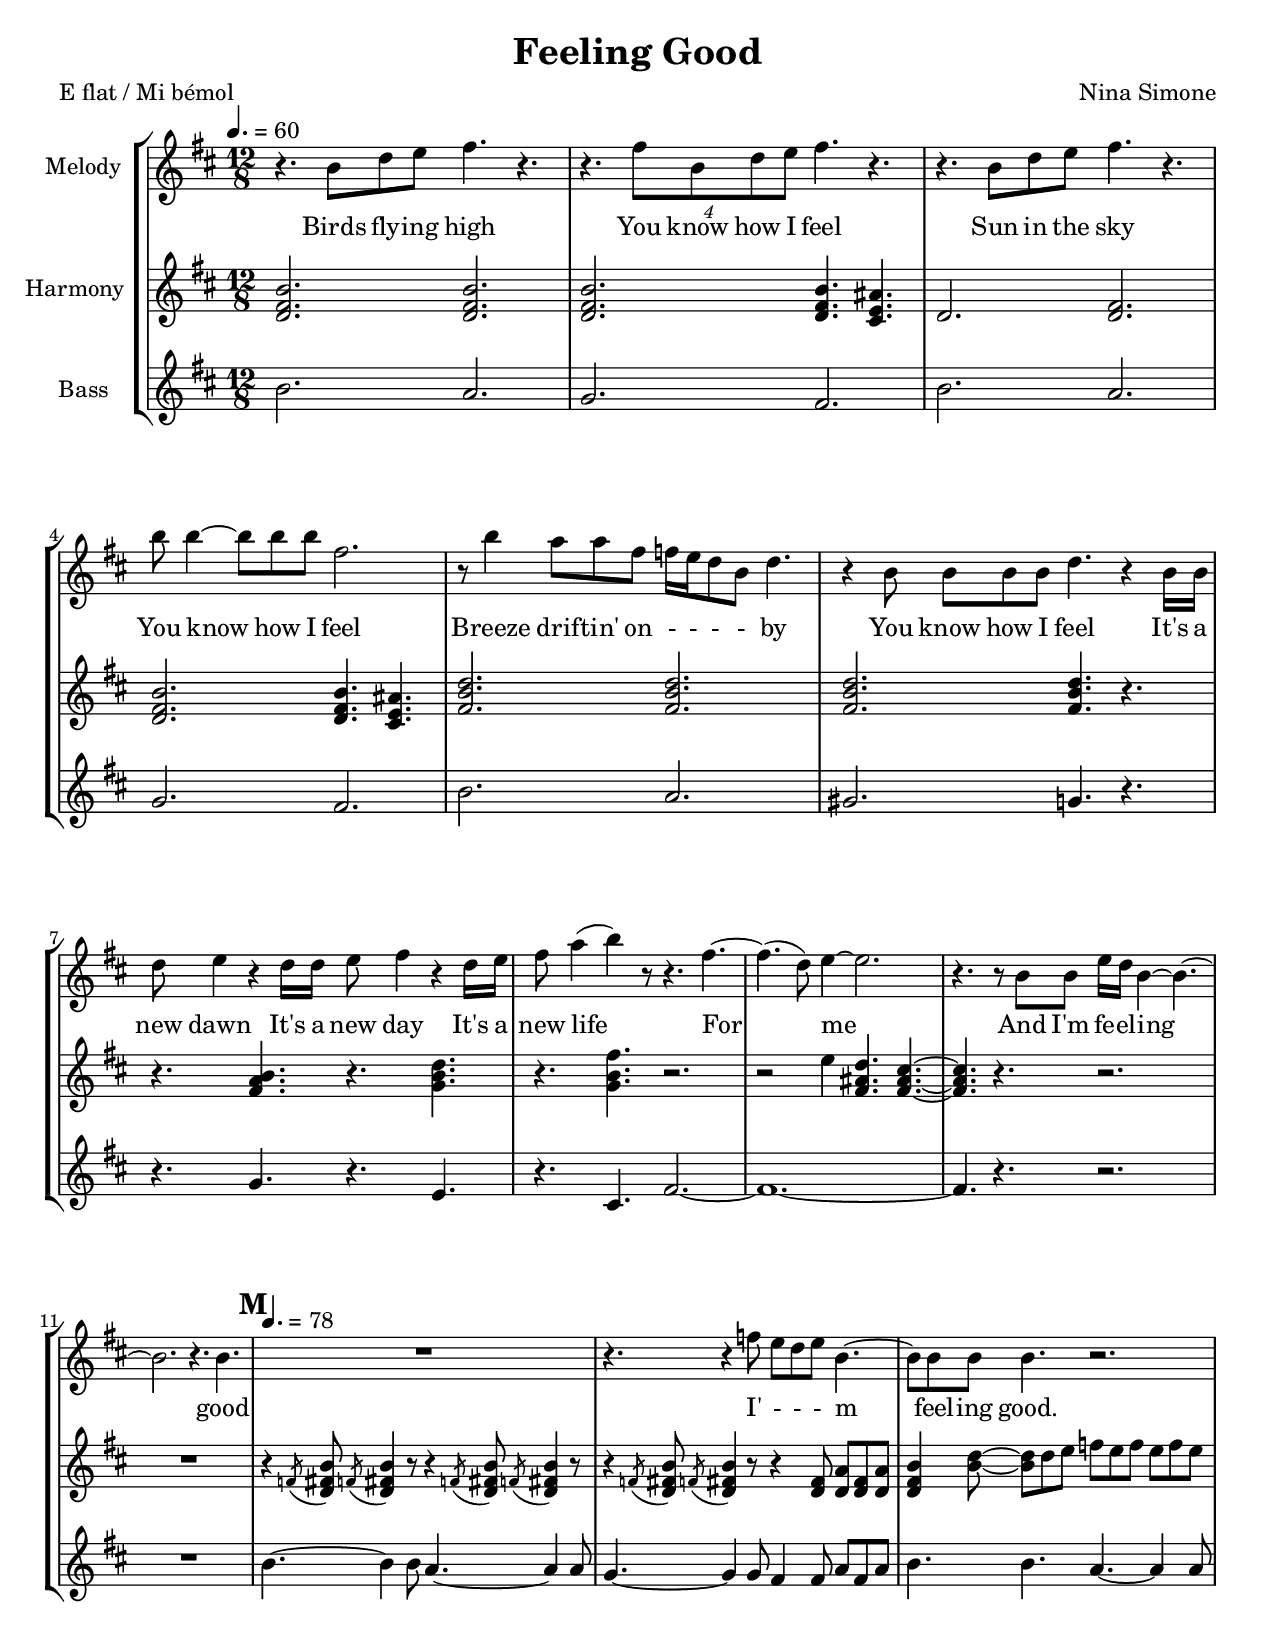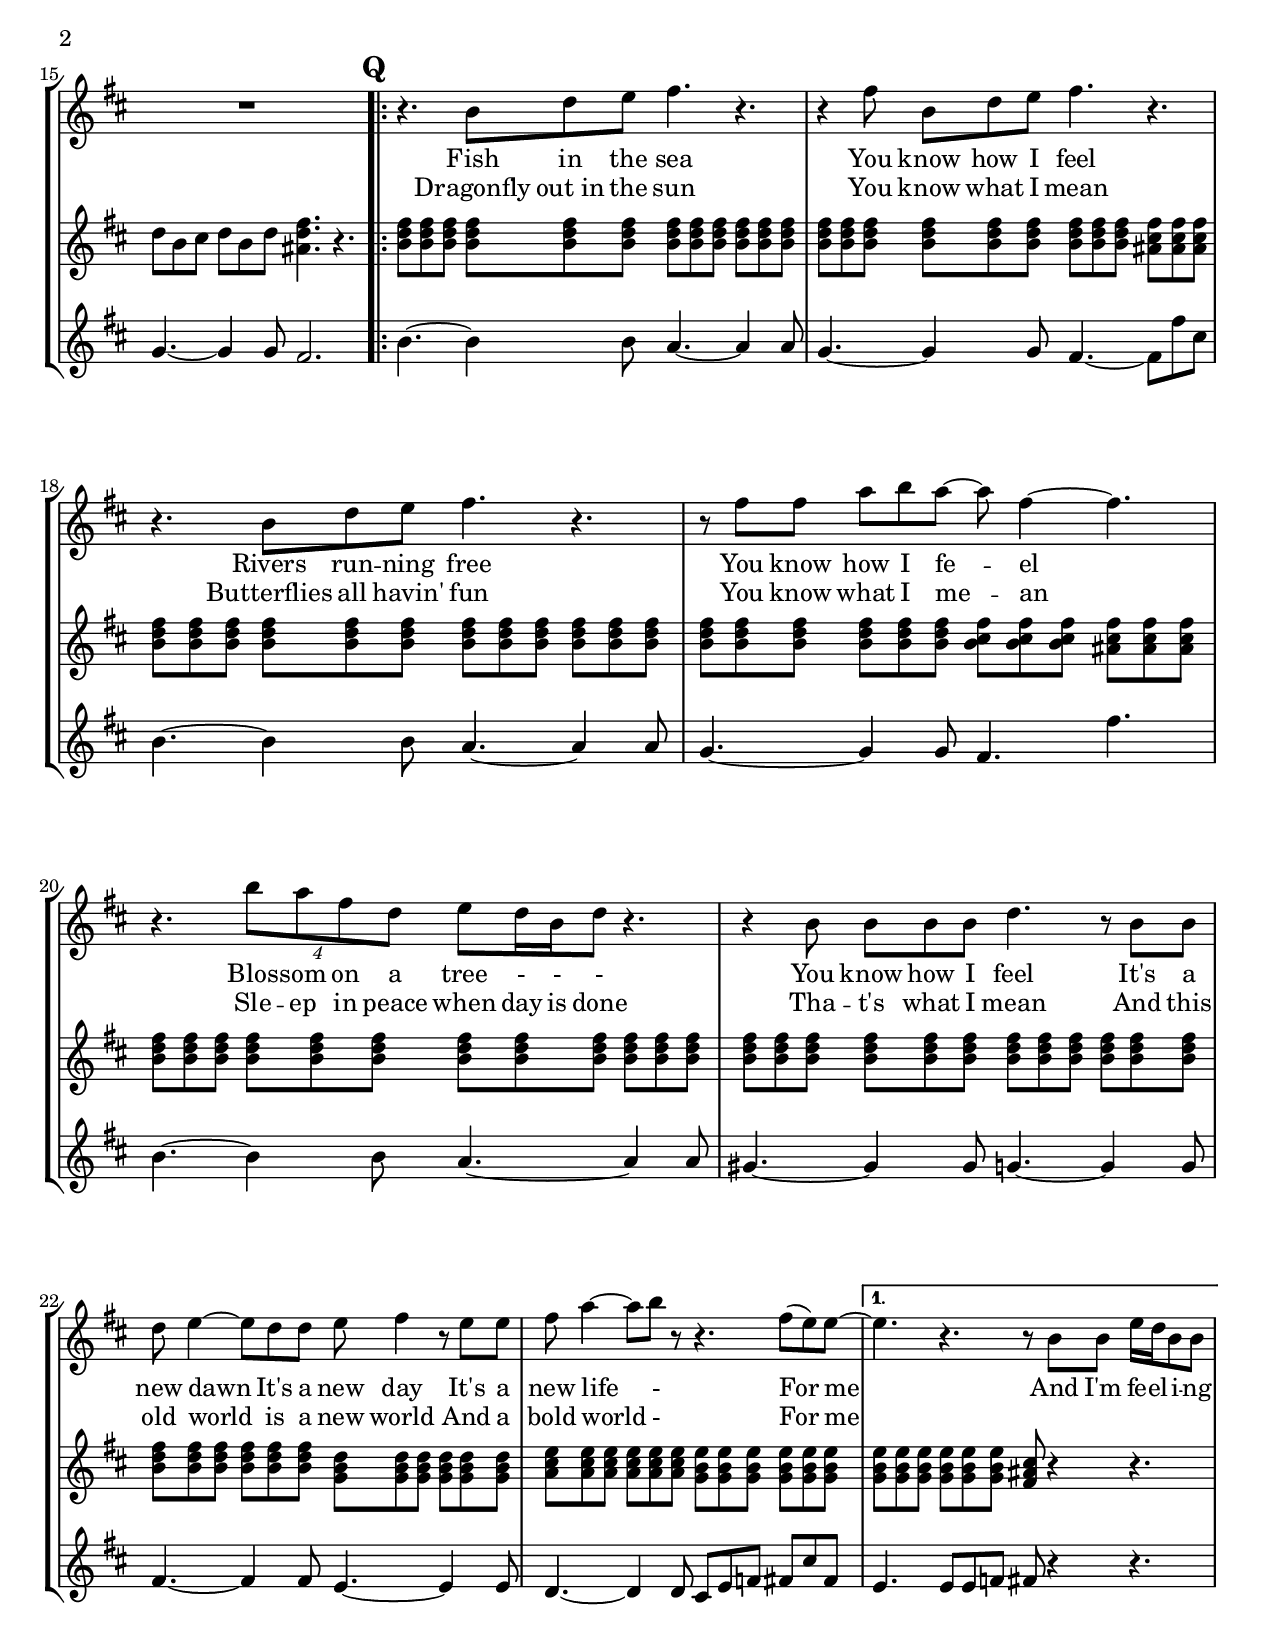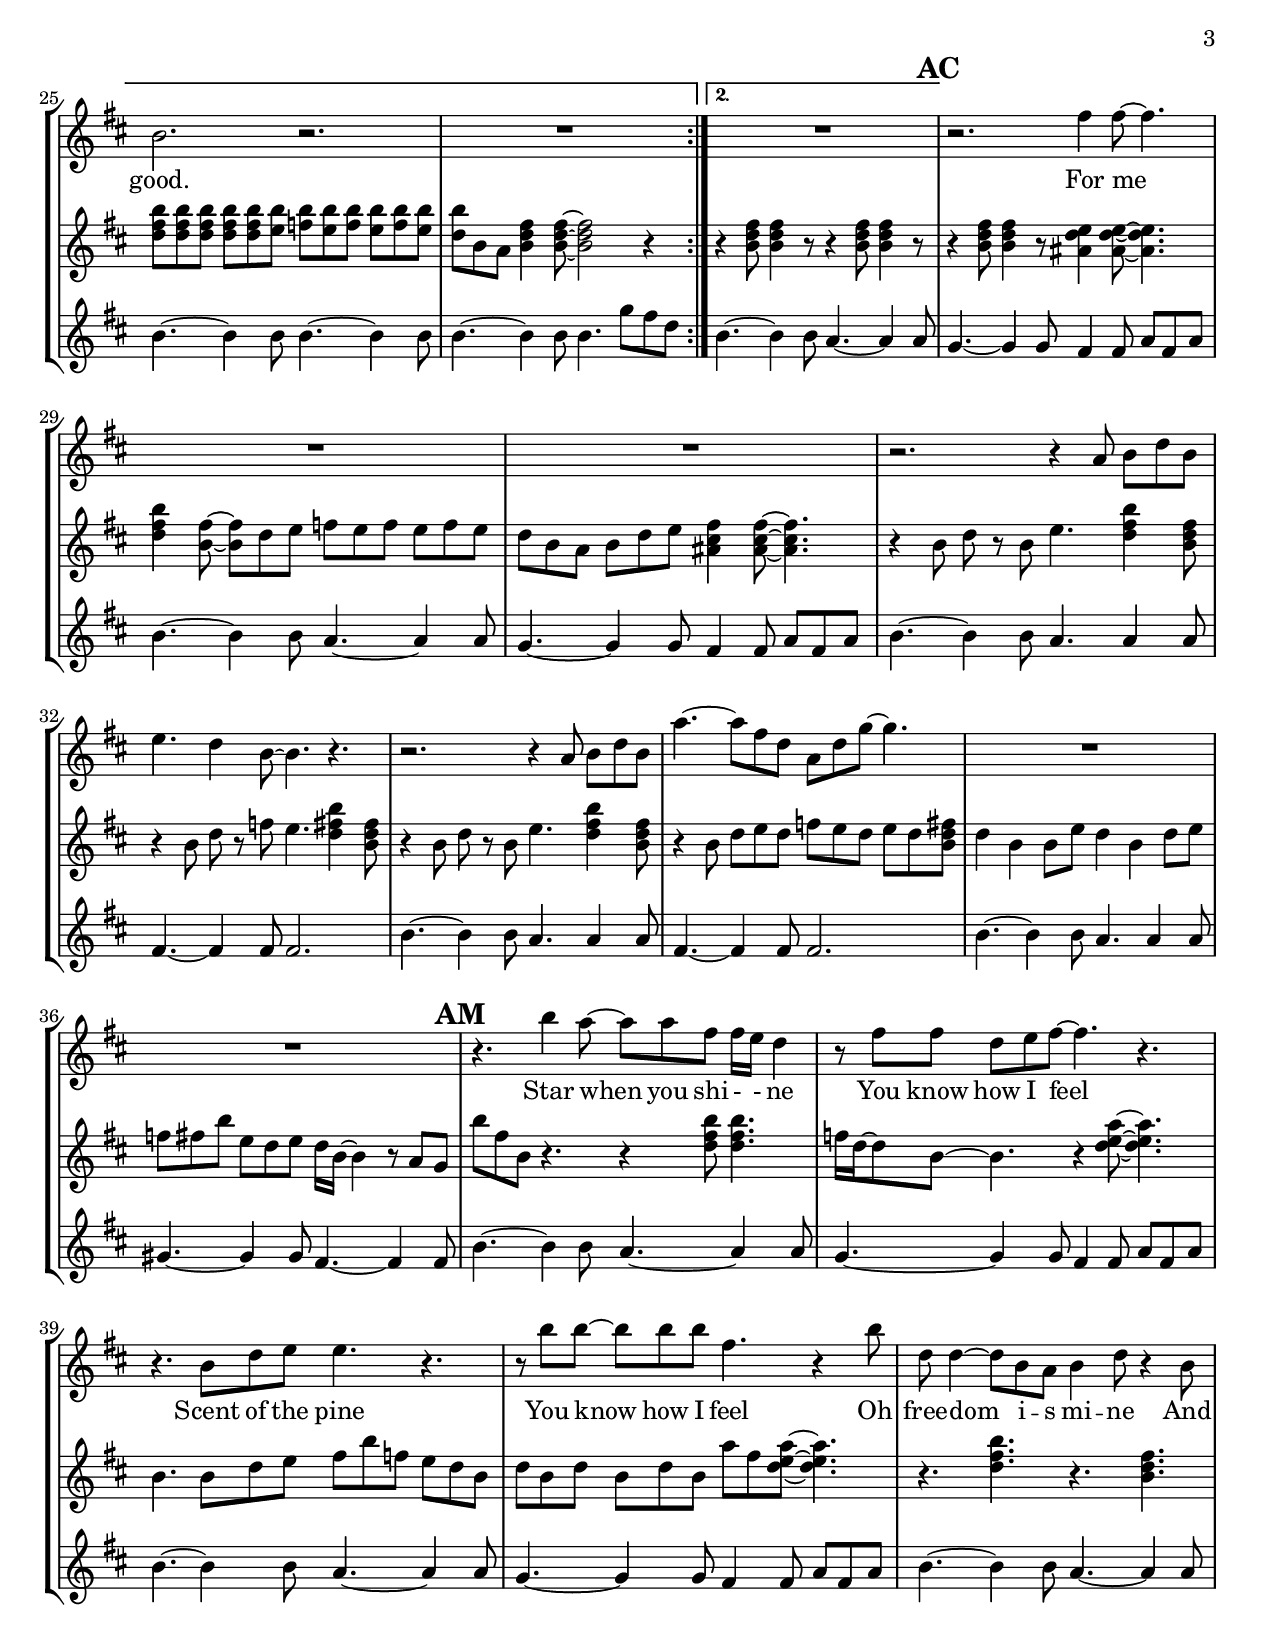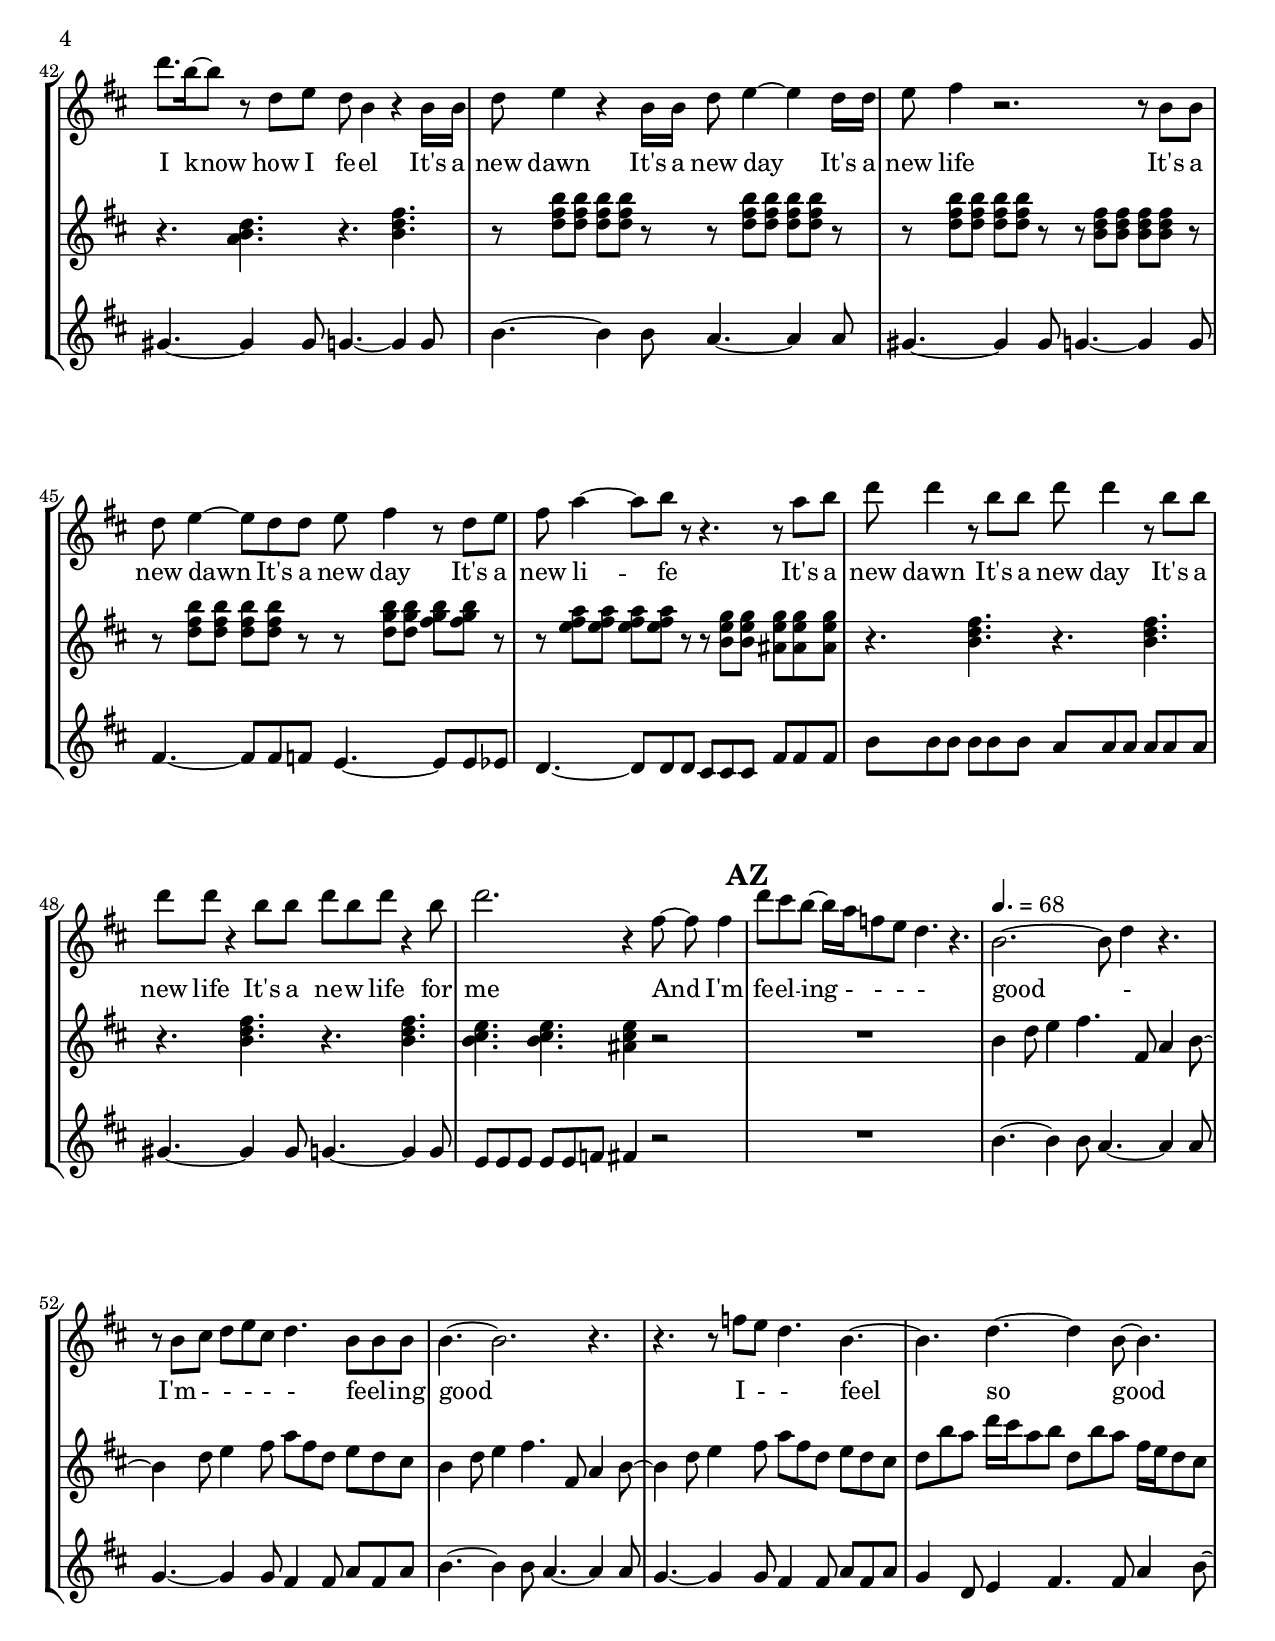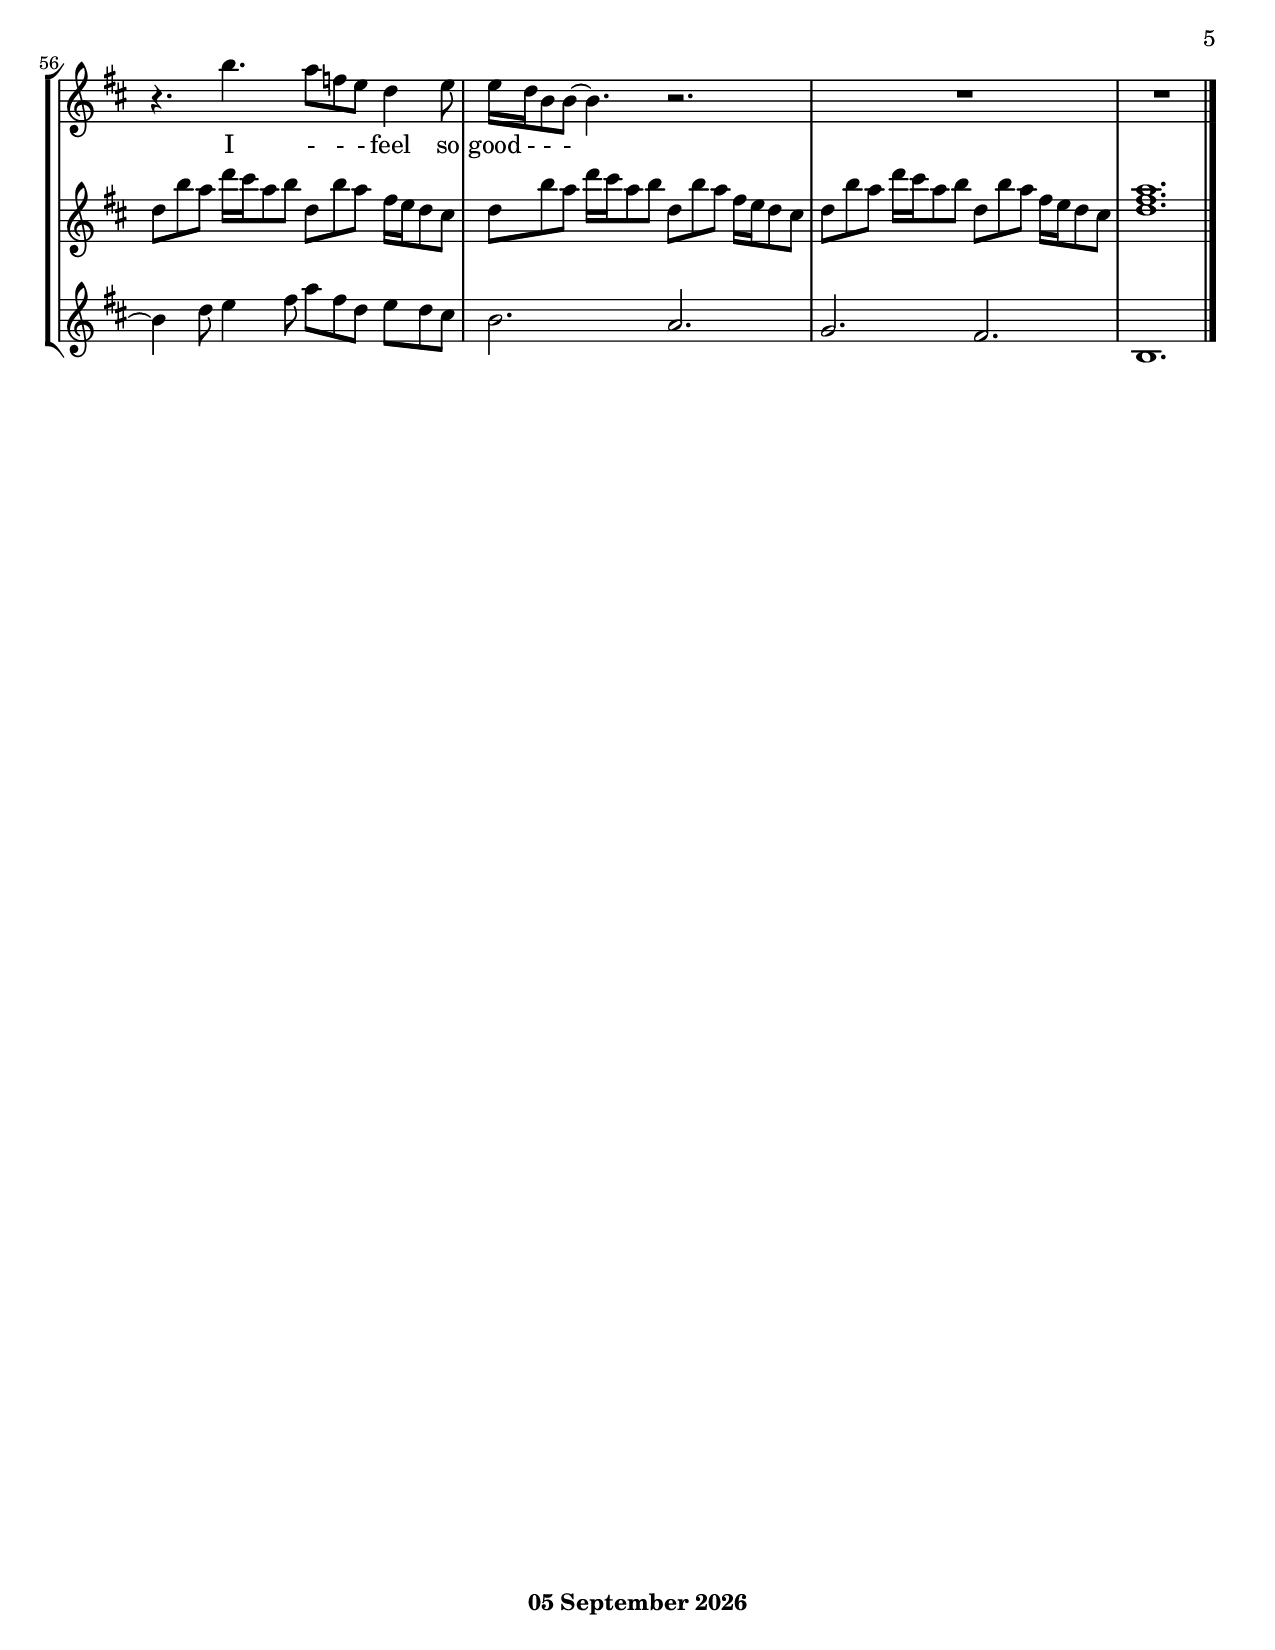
\version "2.22.1"
date = #(strftime "%d %B %Y" (localtime (current-time)))

% TODO
% make repeated 8ths chords more playable

\header {
  title = "Feeling Good"
  composer = "Nina Simone"
  % arr. Alessio Fontanarossa
  % https://musescore.com/user/31267555/scores/5581682
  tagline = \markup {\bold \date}
}

% music pieces
%part: melody
melody = {
  \set Staff.instrumentName = "Melody "
  \set Score.markFormatter = #format-mark-box-numbers
  \relative c' {
    \key g \major

    % intro
    \tempo 4. = 60
    \time 12/8
    | r4. e8 g a b4. r
    | r4. \times 3/4 { b8 e, g a } b4. r4.
    | r4. e,8 g a b4. r
    | e8 e4 ~ e8 e e b2.
    | r8 e4 d8 d b ais16 a g8 e g4.
    | r4 e8 e e e g4. r4 e16 e
    | g8 a4 r g16 g a8 b4 r g16 a
    | b8 d4( e) r8 r4. b ~
    | b4.( g8) a4 ~ a2.
    | r4. r8 e e a16 g e4 ~ e4. ~
    | e2. r4. e4.

    \mark 12
    \tempo 4. = 78
    | R1.
    | r4. r4 ais8 a g a e4. ~
    | e8 e e e4. r2.
    | R1.

    \mark 16
    \repeat volta 2 {
      | r4. e8 g a b4. r4.
      | r4 b8 e, g a b4. r
      | r4. e,8 g a b4. r
      | r8 b b d e d ~ d b4 ~ b4.
      | r4. \times 3/4 { e8 d b g } a g16 e g8 r4.
      | r4 e8 e e e g4. r8 e e
      | g8 a4 ~ a8 g g a b4 r8 a a
      | b8 d4 ~ d8 e r r4. b8( a) a ~
    }
    \alternative {
      {
        | a4. r4. r8 e e a16 g e8 e
        | e2. r
        | R1.
      }
      { | R1. }
    }

    \mark 28
    | r2. b'4 b8 ~ b4.
    | R1.
    | R1.
    | r2. r4 d,8 e g e
    | a4. g4 e8 ~ e4. r
    | r2. r4 d8 e g e
    | d'4. ~ d8 b g d g c ~ c4.
    | R1.
    | R1.

    \mark 37
    | r4. e4 d8 ~ d8 d b8 b16 a g4
    | r8 b b g a b ~ b4. r4.
    | r4. e,8 g a a4. r
    | r8 e'8 e ~ e e e b4. r4 e8
    | g,8 g4 ~ g8 e d e4 g8 r4 e8
    | g'8. e16 ~ e8 r g, a g e4 r e16 e
    | g8 a4 r e16 e g8 a4 ~ a4 g16 g
    | a8 b4 r2. r8 e,8 e8
    | g8 a4 ~ a8 g g a b4 r8 g a
    | b8 d4 ~ d8 e r8 r4. r8 d e
    | g8 g4 r8 e e g g4 r8 e e
    | g8 g r4 e8 e g e g r4 e8
    | g2. r4 b,8 ~ b8 b4

    \mark 50
    | g'8 fis8 e8 ~ e16 d ais8 a g4. r4.
    \tempo 4. = 68
    | e2. ~ e8 g4 r4.
    | r8 e fis g a fis g4. e8 e e
    | e4. ~ e2. r4.
    | r4. r8 ais8 a8 g4. e4. ~
    | e4. g4. ~ g4 e8 ~ e4.
    | r4. e'4. d8 ais8 a8 g4 a8
    | a16 g e8 e ~ e4. r2.
    | R1.
    | R1.

    \bar "|."

  }
}

%part: harmony
harmony = {
  \set Score.markFormatter = #format-mark-box-numbers
  \set Staff.instrumentName = "Harmony "
  \relative c'' {
    \key g \major

    % intro
    \tempo 4. = 60
    \time 12/8
    | <g b e>2. <g b e>
    | <g b e>2. <g b e>4. <fis a dis>
    | g2. <g b>
    | <g b e>2. <g b e>4. <fis a dis>
    | <b e g>2. <b e g>
    | <b e g>2. <b e g>4. r
    | r4. <b d e> r <c e g>
    | r4. <c e b'> r2.
    | r2 a'4 <b, dis g>4. <b dis fis> ~
    | <b dis fis> r4. r2.
    | R1.

    \mark 12
    \tempo 4. = 78
    | r4 \acciaccatura ais8 <g b e>8 \acciaccatura ais8 <g b e>4 r8 r4 \acciaccatura ais8 <g b e>8 \acciaccatura ais8 <g b e>4 r8
    | r4 \acciaccatura ais8 <g b e>8 \acciaccatura ais8 <g b e>4 r8 r4 <g b>8 <g d'> <g b> <g d'>
    | <g b e>4 <e' g>8 ~ <e g> g a bes a bes a bes a
    | g e fis g e g <dis g b>4. r

    \mark 16
    \repeat volta 2 {
      | <e g b>8 <e g b> <e g b> <e g b> <e g b> <e g b> <e g b> <e g b> <e g b> <e g b> <e g b> <e g b>
      | <e g b>8 <e g b> <e g b> <e g b> <e g b> <e g b> <e g b> <e g b> <e g b> <dis fis b> <dis fis b> <dis fis b>
      | <e g b>8 <e g b> <e g b> <e g b> <e g b> <e g b> <e g b> <e g b> <e g b> <e g b> <e g b> <e g b>
      | <e g b>8 <e g b> <e g b> <e g b> <e g b> <e g b> <e fis b> <e fis b> <e fis b> <dis fis b> <dis fis b> <dis fis b>
      | <e g b>8 <e g b> <e g b> <e g b> <e g b> <e g b> <e g b> <e g b> <e g b> <e g b> <e g b> <e g b>
      | <e g b>8 <e g b> <e g b> <e g b> <e g b> <e g b> <e g b> <e g b> <e g b> <e g b> <e g b> <e g b>
      | <e g b>8 <e g b> <e g b> <e g b> <e g b> <e g b> <c e g> <c e g> <c e g> <c e g> <c e g> <c e g>
      | <d fis a>8 <d fis a> <d fis a> <d fis a> <d fis a> <d fis a> <c e a> <c e a> <c e a> <c e a> <c e a> <c e a>
    }
    \alternative {
      {
        | <c e a>8 <c e a> <c e a> <c e a> <c e a> <c e a> <b dis fis> r4 r4.
        | <g' b e>8 <g b e> <g b e> <g b e> <g b e> <a e'> <bes e> <a e'> <bes e> <a e'> <bes e> <a e'>
        | <g e'>8 e d <e g b>4 <e g b>8 ~ <e g b>2 r4
      }
      {
        | r4 <e g b>8 <e g b>4 r8 r4 <e g b>8 <e g b>4 r8
      }
    }

    \mark 28
    | r4 <e g b>8 <e g b>4 r8 <dis g a>4 <dis g a>8 ~ <dis g a>4.
    | <g b e>4 <e b'>8 ~ <e b'> g a bes a bes a bes a
    | g e d e g a <dis, fis b>4 <dis fis b>8 ~ <dis fis b>4.
    | r4 e8 g r e a4. <g b e>4 <e g b>8
    | r4 e8 g r bes a4. <g b e>4 <e g b>8
    | r4 e8 g r e a4. <g b e>4 <e g b>8
    | r4 e8 g a g bes a g a g <e g b>
    | g4 e e8 a g4 e g8 a
    | bes8 b e a, g a g16 e ~ e4 r8 d c

    \mark 37
    | e'8 b e, r4. r4 < g b e >8 < g b e >4.
    | bes16 g16 ~ g8 e ~ e4. r4 < g a d >8 ~ < g a d >4.
    | e4. e8 g a b e bes a g e
    | g8 e g e g e d' b <g a d> ~ <g a d>4.
    | r4. <g b e>4. r4. <e g b>4.
    | r4. <d e g>4. r4. <e g b>4.
    | r8 <g b e> <g b e> <g b e> <g b e> r r <g b e> <g b e> <g b e> <g b e> r
    | r8 <g b e> <g b e> <g b e> <g b e> r r <e g b> <e g b> <e g b> <e g b> r
    | r8 <g b e> <g b e> <g b e> <g b e> r r <g c e> <g c e> <b c e> <b c e> r
    | r8 <a b d> <a b d> <a b d> <a b d> r r <e a c> <e a c> <dis a' c> <dis a' c> <dis a' c>
    | r4. <e g b> r <e g b>
    | r4. <e g b> r <e g b>
    | <e fis a>4. <e fis a> <dis fis a>4 r2

    \mark 50
    | R1.
    \tempo 4. = 68
    | e4 g8 a4 b4. b,8 d4 e8 ~
    | e4 g8 a4 b8 d b g a g fis
    | e4 g8 a4 b4. b,8 d4 e8 ~
    | e4 g8 a4 b8 d b g a g fis
    | g8 e' d g16 fis d8 e g, e' d b16 a g8 fis
    | g8 e' d g16 fis d8 e g, e' d b16 a g8 fis
    | g8 e' d g16 fis d8 e g, e' d b16 a g8 fis
    | g8 e' d g16 fis d8 e g, e' d b16 a g8 fis
    | < g b d >1.

    \bar "|."

  }
}

%part: harmony_bes
harmony_bes = {
  \set Score.markFormatter = #format-mark-box-numbers
  \set Staff.instrumentName = "Harmony "
  \relative c'' {
    \key g \major

    % intro
    \tempo 4. = 60
    \time 12/8
    | <g'b e>2. <g b e>
    | <g b e>2. <g b e>4. <fis a dis>
    | g2. <g b>
    | <g b e>2. <g b e>4. <fis a dis>
    | <b e g>2. <b e g>
    | <b e g>2. <b e g>4. r
    | r4. <b d e> r <c e g>
    | r4. <c e b'> r2.
    | r2 a'4 <b, dis g>4. <b dis fis> ~
    | <b dis fis> r4. r2.
    | R1.

    \mark 12
    \tempo 4. = 78
    | r4 \acciaccatura ais8 <g b e>8 \acciaccatura ais8 <g b e>4 r8 r4 \acciaccatura ais8 <g b e>8 \acciaccatura ais8 <g b e>4 r8
    | r4 \acciaccatura ais8 <g b e>8 \acciaccatura ais8 <g b e>4 r8 r4 <g b>8 <g d'> <g b> <g d'>
    | <g b e>4 <e g>8 ~ <e g> g a bes a bes a bes a
    | g e fis g e g <dis g b>4. r

    \mark 16
    \repeat volta 2 {
      | <e g b>8 <e g b> <e g b> <e g b> <e g b> <e g b> <e g b> <e g b> <e g b> <e g b> <e g b> <e g b>
      | <e g b>8 <e g b> <e g b> <e g b> <e g b> <e g b> <e g b> <e g b> <e g b> <dis fis b> <dis fis b> <dis fis b>
      | <e g b>8 <e g b> <e g b> <e g b> <e g b> <e g b> <e g b> <e g b> <e g b> <e g b> <e g b> <e g b>
      | <e g b>8 <e g b> <e g b> <e g b> <e g b> <e g b> <e fis b> <e fis b> <e fis b> <dis fis b> <dis fis b> <dis fis b>
      | <e g b>8 <e g b> <e g b> <e g b> <e g b> <e g b> <e g b> <e g b> <e g b> <e g b> <e g b> <e g b>
      | <e g b>8 <e g b> <e g b> <e g b> <e g b> <e g b> <e g b> <e g b> <e g b> <e g b> <e g b> <e g b>
      | <e g b>8 <e g b> <e g b> <e g b> <e g b> <e g b> <c e g> <c e g> <c e g> <c e g> <c e g> <c e g>
      | <d fis a>8 <d fis a> <d fis a> <d fis a> <d fis a> <d fis a> <c e a> <c e a> <c e a> <c e a> <c e a> <c e a>
    }
    \alternative {
      {
        | <c e a>8 <c e a> <c e a> <c e a> <c e a> <c e a> <b dis fis> r4 r4.
        | <g' b e>8 <g b e> <g b e> <g b e> <g b e> <a e'> <bes e> <a e'> <bes e> <a e'> <bes e> <a e'>
        | <g e'>8 e d <e g b>4 <e g b>8 ~ <e g b>2 r4
      }
      {
        | r4 <e g b>8 <e g b>4 r8 r4 <e g b>8 <e g b>4 r8
      }
    }

    \mark 28
    | r4 <e g b>8 <e g b>4 r8 <dis g a>4 <dis g a>8 ~ <dis g a>4.
    | <g b e>4 <e b'>8 ~ <e b'> g a bes a bes a bes a
    | g e d e g a <dis, fis b>4 <dis fis b>8 ~ <dis fis b>4.
    | r4 e8 g r e a4. <g b e>4 <e g b>8
    | r4 e8 g r bes a4. <g b e>4 <e g b>8
    | r4 e8 g r e a4. <g b e>4 <e g b>8
    | r4 e8 g a g bes a g a g <e g b>
    | g4 e e8 a g4 e g8 a
    | bes8 b e a, g a g16 e ~ e4 r8 d c

    \mark 37
    | e'8 b e, r4. r4 < g b e >8 < g b e >4.
    | bes16 g16 ~ g8 e ~ e4. r4 < g a d >8 ~ < g a d >4.
    | e4. e8 g a b e bes a g e
    | g8 e g e g e d' b <g a d> ~ <g a d>4.
    | r4. <g b e>4. r4. <e g b>4.
    | r4. <d e g>4. r4. <e g b>4.
    | r8 <g b e> <g b e> <g b e> <g b e> r r <g b e> <g b e> <g b e> <g b e> r
    | r8 <g b e> <g b e> <g b e> <g b e> r r <e g b> <e g b> <e g b> <e g b> r
    | r8 <g b e> <g b e> <g b e> <g b e> r r <g c e> <g c e> <b c e> <b c e> r
    | r8 <a b d> <a b d> <a b d> <a b d> r r <e a c> <e a c> <dis a' c> <dis a' c> <dis a' c>
    | r4. <e g b> r <e g b>
    | r4. <e g b> r <e g b>
    | <e fis a>4. <e fis a> <dis fis a>4 r2

    \mark 50
    | R1.
    \tempo 4. = 68
    | e4 g8 a4 b4. b,8 d4 e8 ~
    | e4 g8 a4 b8 d b g a g fis
    | e4 g8 a4 b4. b,8 d4 e8 ~
    | e4 g8 a4 b8 d b g a g fis
    | g8 e' d g16 fis d8 e g, e' d b16 a g8 fis
    | g8 e' d g16 fis d8 e g, e' d b16 a g8 fis
    | g8 e' d g16 fis d8 e g, e' d b16 a g8 fis
    | g8 e' d g16 fis d8 e g, e' d b16 a g8 fis
    | < g b d >1.

    \bar "|."

  }
}

%part: harmony_onepage
harmony_onepage = {
  \set Score.markFormatter = #format-mark-box-numbers
  \set Staff.instrumentName = "Harmony "
  \relative c'' {
    \key g \major

    % intro
    \tempo 4. = 60
    \time 12/8
    | <g b e>2. <g b e>
    | <g b e>2. <g b e>4. <fis a dis>
    | g2. <g b>
    | <g b e>2. <g b e>4. <fis a dis>
    | <b e g>2. <b e g>
    | <b e g>2. <b e g>4. r
    | r4. <b d e> r <c e g>
    | r4. <c e b'> r2.
    | r2 a'4 <b, dis g>4. <b dis fis> ~
    | <b dis fis> r4. r2.
    | R1.

    \mark 12
    \tempo 4. = 78
    | r4 \acciaccatura ais8 <g b e>8 \acciaccatura ais8 <g b e>4 r8 r4 \acciaccatura ais8 <g b e>8 \acciaccatura ais8 <g b e>4 r8
    | r4 \acciaccatura ais8 <g b e>8 \acciaccatura ais8 <g b e>4 r8 r4 <g b>8 <g d'> <g b> <g d'>
    | <g b e>4 <e' g>8 ~ <e g> g a bes a bes a bes a
    | g e fis g e g <dis g b>4. r

    \mark 16
    \repeat volta 2 {
      | \repeat percent 4 { <e g b>8 <e g b> <e g b> }
      | \repeat percent 3 { <e g b>8 <e g b> <e g b> } <dis fis b> <dis fis b> <dis fis b>
      | \repeat percent 4 { <e g b>8 <e g b> <e g b> }
      | \repeat percent 2 { <e g b>8 <e g b> <e g b> } <e fis b> <e fis b> <e fis b> <dis fis b> <dis fis b> <dis fis b>
      | \repeat percent 4 { <e g b>8 <e g b> <e g b> }
      | \repeat percent 4 { <e g b>8 <e g b> <e g b> }
      | \repeat percent 2 { <e g b>8 <e g b> <e g b> } \repeat percent 2 { <c e g> <c e g> <c e g> }
      | \repeat percent 2 { <d fis a>8 <d fis a> <d fis a> } \repeat percent 2 { <c e a> <c e a> <c e a> }
    }
    \alternative {
      {
        | <c e a>8 <c e a> <c e a> <c e a> <c e a> <c e a> <b dis fis> r4 r4.
        | <g' b e>8 <g b e> <g b e> <g b e> <g b e> <a e'> <bes e> <a e'> <bes e> <a e'> <bes e> <a e'>
        | <g e'>8 e d <e g b>4 <e g b>8 ~ <e g b>2 r4
      }
      {
        | r4 <e g b>8 <e g b>4 r8 r4 <e g b>8 <e g b>4 r8
      }
    }

    \mark 28
    | r4 <e g b>8 <e g b>4 r8 <dis g a>4 <dis g a>8 ~ <dis g a>4.
    | <g b e>4 <e b'>8 ~ <e b'> g a bes a bes a bes a
    | g e d e g a <dis, fis b>4 <dis fis b>8 ~ <dis fis b>4.
    | r4 e8 g r e a4. <g b e>4 <e g b>8
    | r4 e8 g r bes a4. <g b e>4 <e g b>8
    | r4 e8 g r e a4. <g b e>4 <e g b>8
    | r4 e8 g a g bes a g a g <e g b>
    | g4 e e8 a g4 e g8 a
    | bes8 b e a, g a g16 e ~ e4 r8 d c

    \mark 37
    | e'8 b e, r4. r4 < g b e >8 < g b e >4.
    | bes16 g16 ~ g8 e ~ e4. r4 < g a d >8 ~ < g a d >4.
    | e4. e8 g a b e bes a g e
    | g8 e g e g e d' b <g a d> ~ <g a d>4.
    | r4. <g b e>4. r4. <e g b>4.
    | r4. <d e g>4. r4. <e g b>4.
    | \repeat percent 2 { r8 <g b e> <g b e> <g b e> <g b e> r }
    | r8 <g b e> <g b e> <g b e> <g b e> r r <e g b> <e g b> <e g b> <e g b> r
    | r8 <g b e> <g b e> <g b e> <g b e> r r <g c e> <g c e> <b c e> <b c e> r
    | r8 <a b d> <a b d> <a b d> <a b d> r r <e a c> <e a c> <dis a' c> <dis a' c> <dis a' c>
    | r4. <e g b> r <e g b>
    | r4. <e g b> r <e g b>
    | <e fis a>4. <e fis a> <dis fis a>4 r2

    \mark 50
    | R1.
    \tempo 4. = 68
    \repeat percent 2 {
      | e4 g8 a4 b4. b,8 d4 e8 ~
      | e4 g8 a4 b8 d b g a g fis
    }
    \repeat percent 4 {
      | g8 e' d g16 fis d8 e g, e' d b16 a g8 fis
    }
    | < g b d >1.

    \bar "|."

  }
}

%part: harmony_onepage_bes
harmony_onepage_bes = {
  \set Score.markFormatter = #format-mark-box-numbers
  \set Staff.instrumentName = "Harmony "
  \relative c'' {
    \key g \major

    % intro
    \tempo 4. = 60
    \time 12/8
    | <g' b e>2. <g b e>
    | <g b e>2. <g b e>4. <fis a dis>
    | g2. <g b>
    | <g b e>2. <g b e>4. <fis a dis>
    | <b e g>2. <b e g>
    | <b e g>2. <b e g>4. r
    | r4. <b d e> r <c e g>
    | r4. <c e b'> r2.
    | r2 a'4 <b, dis g>4. <b dis fis> ~
    | <b dis fis> r4. r2.
    | R1.

    \mark 12
    \tempo 4. = 78
    | r4 \acciaccatura ais8 <g b e>8 \acciaccatura ais8 <g b e>4 r8 r4 \acciaccatura ais8 <g b e>8 \acciaccatura ais8 <g b e>4 r8
    | r4 \acciaccatura ais8 <g b e>8 \acciaccatura ais8 <g b e>4 r8 r4 <g b>8 <g d'> <g b> <g d'>
    | <g b e>4 <e g>8 ~ <e g> g a bes a bes a bes a
    | g e fis g e g <dis g b>4. r

    \mark 16
    \repeat volta 2 {
      | \repeat percent 4 { <e g b>8 <e g b> <e g b> }
      | \repeat percent 3 { <e g b>8 <e g b> <e g b> } <dis fis b> <dis fis b> <dis fis b>
      | \repeat percent 4 { <e g b>8 <e g b> <e g b> }
      | \repeat percent 2 { <e g b>8 <e g b> <e g b> } <e fis b> <e fis b> <e fis b> <dis fis b> <dis fis b> <dis fis b>
      | \repeat percent 4 { <e g b>8 <e g b> <e g b> }
      | \repeat percent 4 { <e g b>8 <e g b> <e g b> }
      | \repeat percent 2 { <e g b>8 <e g b> <e g b> } \repeat percent 2 { <c e g> <c e g> <c e g> }
      | \repeat percent 2 { <d fis a>8 <d fis a> <d fis a> } \repeat percent 2 { <c e a> <c e a> <c e a> }
    }
    \alternative {
      {
        | <c e a>8 <c e a> <c e a> <c e a> <c e a> <c e a> <b dis fis> r4 r4.
        | <g' b e>8 <g b e> <g b e> <g b e> <g b e> <a e'> <bes e> <a e'> <bes e> <a e'> <bes e> <a e'>
        | <g e'>8 e d <e g b>4 <e g b>8 ~ <e g b>2 r4
      }
      {
        | r4 <e g b>8 <e g b>4 r8 r4 <e g b>8 <e g b>4 r8
      }
    }

    \mark 28
    | r4 <e g b>8 <e g b>4 r8 <dis g a>4 <dis g a>8 ~ <dis g a>4.
    | <g b e>4 <e b'>8 ~ <e b'> g a bes a bes a bes a
    | g e d e g a <dis, fis b>4 <dis fis b>8 ~ <dis fis b>4.
    | r4 e8 g r e a4. <g b e>4 <e g b>8
    | r4 e8 g r bes a4. <g b e>4 <e g b>8
    | r4 e8 g r e a4. <g b e>4 <e g b>8
    | r4 e8 g a g bes a g a g <e g b>
    | g4 e e8 a g4 e g8 a
    | bes8 b e a, g a g16 e ~ e4 r8 d c

    \mark 37
    | e'8 b e, r4. r4 < g b e >8 < g b e >4.
    | bes16 g16 ~ g8 e ~ e4. r4 < g a d >8 ~ < g a d >4.
    | e4. e8 g a b e bes a g e
    | g8 e g e g e d' b <g a d> ~ <g a d>4.
    | r4. <g b e>4. r4. <e g b>4.
    | r4. <d e g>4. r4. <e g b>4.
    | \repeat percent 2 { r8 <g b e> <g b e> <g b e> <g b e> r }
    | r8 <g b e> <g b e> <g b e> <g b e> r r <e g b> <e g b> <e g b> <e g b> r
    | r8 <g b e> <g b e> <g b e> <g b e> r r <g c e> <g c e> <b c e> <b c e> r
    | r8 <a b d> <a b d> <a b d> <a b d> r r <e a c> <e a c> <dis a' c> <dis a' c> <dis a' c>
    | r4. <e g b> r <e g b>
    | r4. <e g b> r <e g b>
    | <e fis a>4. <e fis a> <dis fis a>4 r2

    \mark 50
    | R1.
    \tempo 4. = 68
    \repeat percent 2 {
      | e4 g8 a4 b4. b,8 d4 e8 ~
      | e4 g8 a4 b8 d b g a g fis
    }
    \repeat percent 4 {
      | g8 e' d g16 fis d8 e g, e' d b16 a g8 fis
    }
    | < g b d >1.

    \bar "|."

  }
}

%part: bass
bass = {
  \set Score.markFormatter = #format-mark-box-numbers
  \set Staff.instrumentName = "Bass "
  \relative c {
    \key g \major

    % intro
    \tempo 4. = 60
    \time 12/8
    | e2. d
    | c2. b
    | e2. d
    | c2. b
    | e2. d
    | cis2. c4. r
    | r4. c r a
    | r4. fis b2. ~
    | b1. ~
    | b4. r r2.
    | R1.

    \mark 12
    \tempo 4. = 78
    | e4. ~ e4 e8 d4. ~ d4 d8
    | c4. ~ c4 c8 b4 b8 d b d
    | e4. e d4. ~ d4 d8
    | c4. ~ c4 c8 b2.

    \mark 16
    \repeat volta 2 {
      | e4. ~ e4 e8 d4. ~ d4 d8
      | c4. ~ c4 c8 b4. ~ b8 b' fis
      | e4. ~ e4 e8 d4. ~ d4 d8
      | c4. ~ c4 c8 b4. b'
      | e,4. ~ e4 e8 d4. ~ d4 d8
      | cis4. ~ cis4 cis8 c4. ~ c4 c8
      | b4. ~ b4 b8 a4. ~ a4 a8
      | g4. ~ g4 g8 fis a bes b fis' b,
    }
    \alternative {
      {
        | a4. a8 a bes b r4 r4.
        | e4. ~ e4 e8 e4. ~ e4 e8
        | e4. ~ e4 e8 e4. c'8 b g
      }
      {
        | e4. ~ e4 e8 d4. ~ d4 d8
      }
    }

    \mark 28
    | c4. ~ c4 c8 b4 b8 d b d
    | e4. ~ e4 e8 d4. ~ d4 d8
    | c4. ~ c4 c8 b4 b8 d b d
    | e4. ~ e4 e8 d4. d4 d8
    | b4. ~ b4 b8 b2.
    | e4. ~ e4 e8 d4. d4 d8
    | b4. ~ b4 b8 b2.
    | e4. ~ e4 e8 d4. d4 d8
    | cis4. ~ cis4 cis8 b4. ~ b4 b8

    \mark 37
    | e4. ~ e4 e8 d4. ~ d4 d8
    | c4. ~ c4 c8 b4 b8 d b d
    | e4. ~ e4 e8 d4. ~ d4 d8
    | c4. ~ c4 c8 b4 b8 d b d
    | e4. ~ e4 e8 d4. ~ d4 d8
    | cis4. ~ cis4 cis8 c4. ~ c4 c8
    | e4. ~ e4 e8 d4. ~ d4 d8
    | cis4. ~ cis4 cis8 c4. ~ c4 c8
    | b4. ~ b8 b bes a4. ~ a8 a aes
    | g4. ~ g8 g g fis fis fis b b b
    | e8 e e e e e d d d d d d
    | cis4. ~ cis4 cis8 c4. ~ c4 c8
    | a8 a a a a bes b4 r2

    \mark 50
    | R1.
    | e4. ~ e4 e8 d4. ~ d4 d8
    | c4. ~ c4 c8 b4 b8 d b d
    | e4. ~ e4 e8 d4. ~ d4 d8
    | c4. ~ c4 c8 b4 b8 d b d
    | c4 g8 a4 b4. b8 d4 e8 ~
    | e4 g8 a4 b8 d b g a g fis
    | e2. d
    | c2. b
    | e,1.

    \bar "|."

  }
}

%words

verseOne = \lyricmode {

  % verse one
  Birds fly -- ing high
  You know how I feel
  Sun in the sky
  You know how I feel
  Breeze drif -- tin' on - - - - by
  You know how I feel
  It's a new dawn
  It's a new day
  It's a new life
  For me
  And I'm fe -- el -- ing good
  I' - - - m feel -- ing good.

  % verse two
  Fish in the sea
  You know how I feel
  Rivers run -- ning free
  You know how I fe -- el
  Blos -- som on a tree - - -
  You know how I feel
  It's a new dawn
  It's a new day
  It's a new life -
  For me
  And I'm fe -- el -- i -- ng good.
  For me

  _ _ _ _ _
  _ _ _ _ _
  _ _ _ _ _
  _ _

  % verse four
  Star when you shi - - ne
  You know how I feel
  Scent of the pine
  You know how I feel
  Oh free -- dom i -- s mi -- ne
  And I know how I fe -- el
  It's a new dawn
  It's a new day
  It's a new life
  It's a new dawn
  It's a new day
  It's a new li -- fe
  It's a new dawn
  It's a new day
  It's a new life
  It's a ne -- w life for me
  And I'm fe -- el -- ing - - - - good -
  I'm - - - - - feel -- _ ing good
  I - - feel so good
  I - - - feel so good - - -

}

verseThree = \lyricmode {
  _ _ _ _ _ _ _ _ _ _ _ _ _ _ _ _ _ _ _ _ _ _ _ _ _ _ _ _ _ _ _ _ _ _ _ _ _ _
  _ _ _ _ _ _ _ _ _ _ _ _ _ _ _ _ _ _ _ _ _ _

  % verse three
  Dragonfly out_in the sun
  You know what I mean
  Butterflies all havin' fun
  You know what I me -- an
  Sle -- ep in peace when day is done
  Tha -- t's what I mean

  And this old world is a new world
  And a bold world -
  For me

}

%layout

#(define (naturalize-pitch p)
   (let ((o (ly:pitch-octave p))
         (a (* 4 (ly:pitch-alteration p)))
         ;; alteration, a, in quarter tone steps,
         ;; for historical reasons
         (n (ly:pitch-notename p)))
     (cond
      ((and (> a 1) (or (eqv? n 6) (eqv? n 2)))
       (set! a (- a 2))
       (set! n (+ n 1)))
      ((and (< a -1) (or (eqv? n 0) (eqv? n 3)))
       (set! a (+ a 2))
       (set! n (- n 1))))
     (cond
      ((> a 2) (set! a (- a 4)) (set! n (+ n 1)))
      ((< a -2) (set! a (+ a 4)) (set! n (- n 1))))
     (if (< n 0) (begin (set! o (- o 1)) (set! n (+ n 7))))
     (if (> n 6) (begin (set! o (+ o 1)) (set! n (- n 7))))
     (ly:make-pitch o n (/ a 4))))

#(define (naturalize music)
   (let ((es (ly:music-property music 'elements))
         (e (ly:music-property music 'element))
         (p (ly:music-property music 'pitch)))
     (if (pair? es)
         (ly:music-set-property!
          music 'elements
          (map naturalize es)))
     (if (ly:music? e)
         (ly:music-set-property!
          music 'element
          (naturalize e)))
     (if (ly:pitch? p)
         (begin
           (set! p (naturalize-pitch p))
           (ly:music-set-property! music 'pitch p)))
     music))

naturalizeMusic =
#(define-music-function (m)
   (ly:music?)
   (naturalize m))

\book {
  \score {
    <<
      \unfoldRepeats \new Staff \transpose d c \melody
      \unfoldRepeats \new Staff \transpose d c \harmony
      \unfoldRepeats \new Staff \transpose d c \bass
    >>
    \midi { }
  }
}

#(set-default-paper-size "letter" 'portrait)

#(define output-suffix "C-score")
\book {
  \paper { }
  \header { poet = "C / do" }
  \score {
    \new StaffGroup {
      <<
        \new Voice = "melody" { \naturalizeMusic \transpose d c \melody }
        \new Lyrics \lyricsto "melody" { \verseOne }
        \new Lyrics \lyricsto "melody" { \verseThree }
        \new Staff \naturalizeMusic \transpose d c \harmony
        \new Staff { \naturalizeMusic \transpose d c { \clef "bass" \bass  }}
      >>
    }
  }
}

#(define output-suffix "C-melody")
\book {
  \paper { }
  \header { poet = "C / do" }
  \score {
    \new StaffGroup {
      <<
        \new Voice = "melody" { \naturalizeMusic \transpose d c \melody }
      >>
    }
  }
}

#(define output-suffix "C-melody-bass-clef")
\book {
  \paper { }
  \header { poet = "C / do" }
  \score {
    \new StaffGroup {
      <<
        \new Voice = "melody" { \naturalizeMusic \transpose d c, { \clef "bass" \melody }}
      >>
    }
  }
}

#(define output-suffix "C-harmony")
\book {
  \paper { }
  \header { poet = "C / do" }
  \score {
    \new StaffGroup {
      <<
        \new Staff \naturalizeMusic \transpose d c \harmony_onepage
      >>
    }
  }
}

#(define output-suffix "C-harmony-bass-clef")
\book {
  \paper { }
  \header { poet = "C / do" }
  \score {
    \new StaffGroup {
      <<
        \new Staff \naturalizeMusic \transpose d c,, { \clef "bass" \harmony_onepage }
      >>
    }
  }
}

#(define output-suffix "C-bass")
\book {
  \paper { }
  \header { poet = "C / do" }
  \score {
    \new StaffGroup {
      <<
        \new Staff { \naturalizeMusic \transpose d c { \clef "bass" \bass  }}
      >>
    }
  }
}

#(define output-suffix "Bflat-score")
\book {
  \paper {
    %#(define indent (* 0 cm))
    %between-system-padding=0
    %page-count = #3
  }
  \header { poet = "B flat / Si bémol" }
  \score {
    \new StaffGroup {
      <<
        \new Voice = "melody" { \naturalizeMusic \transpose bes c' { \transpose d c \melody } }
        \new Lyrics \lyricsto "melody" { \verseOne }
        \new Lyrics \lyricsto "melody" { \verseThree }
        \new Staff \naturalizeMusic \transpose bes c { \transpose d c \harmony_bes }
        \new Staff { \naturalizeMusic \transpose bes c''' { \transpose d c \bass } }
      >>
    }
  }
}

#(define output-suffix "Bflat-melody")
\book {
  \paper {
    %#(define indent (* 0 cm))
    %between-system-padding=0
    %page-count = #3
  }
  \header { poet = "B flat / Si bémol" }
  \score {
    \new StaffGroup {
      <<
        \new Voice = "melody" { \naturalizeMusic \transpose bes c' { \transpose d c \melody } }
      >>
    }
  }
}

#(define output-suffix "Bflat-harmony")
\book {
  \paper {
    %#(define indent (* 0 cm))
    %between-system-padding=0
    %page-count = #3
  }
  \header { poet = "B flat / Si bémol" }
  \score {
    \new StaffGroup {
      <<
        \new Staff \naturalizeMusic \transpose bes c { \transpose d c \harmony_onepage_bes }
      >>
    }
  }
}

#(define output-suffix "Eflat-score")
\book {
  \paper {
    %#(define indent (* 0 cm))
    %between-system-padding=0
    %page-count = #3
  }
  \header { poet = "E flat / Mi bémol" }
  \score {
    \new StaffGroup {
      <<
        \new Voice = "melody" { \naturalizeMusic \transpose ees c' { \transpose d c \melody } }
        \new Lyrics \lyricsto "melody" { \verseOne }
        \new Lyrics \lyricsto "melody" { \verseThree }
        \new Staff \naturalizeMusic \transpose ees c { \transpose d c \harmony }
        \new Staff { \naturalizeMusic \transpose ees c'' { \transpose d c \bass } }
      >>
    }
  }
}

#(define output-suffix "Eflat-melody")
\book {
  \paper {
    %#(define indent (* 0 cm))
    %between-system-padding=0
    %page-count = #3
  }
  \header { poet = "E flat / Mi bémol" }
  \score {
    \new StaffGroup {
      <<
        \new Voice = "melody" { \naturalizeMusic \transpose ees c' { \transpose d c \melody } }
      >>
    }
  }
}

#(define output-suffix "Eflat-harmony")
\book {
  \paper {
    %#(define indent (* 0 cm))
    %between-system-padding=0
    %page-count = #3
  }
  \header { poet = "E flat / Mi bémol" }
  \score {
    \new StaffGroup {
      <<
        \new Staff \naturalizeMusic \transpose ees c { \transpose d c \harmony_onepage }
      >>
    }
  }
}

#(define output-suffix "Eflat-bass")
\book {
  \paper {
    %#(define indent (* 0 cm))
    %between-system-padding=0
    %page-count = #3
  }
  \header { poet = "E flat / Mi bémol" }
  \score {
    \new StaffGroup {
      <<
        \new Staff { \naturalizeMusic \transpose ees c'' { \transpose d c \bass } }
      >>
    }
  }
}
